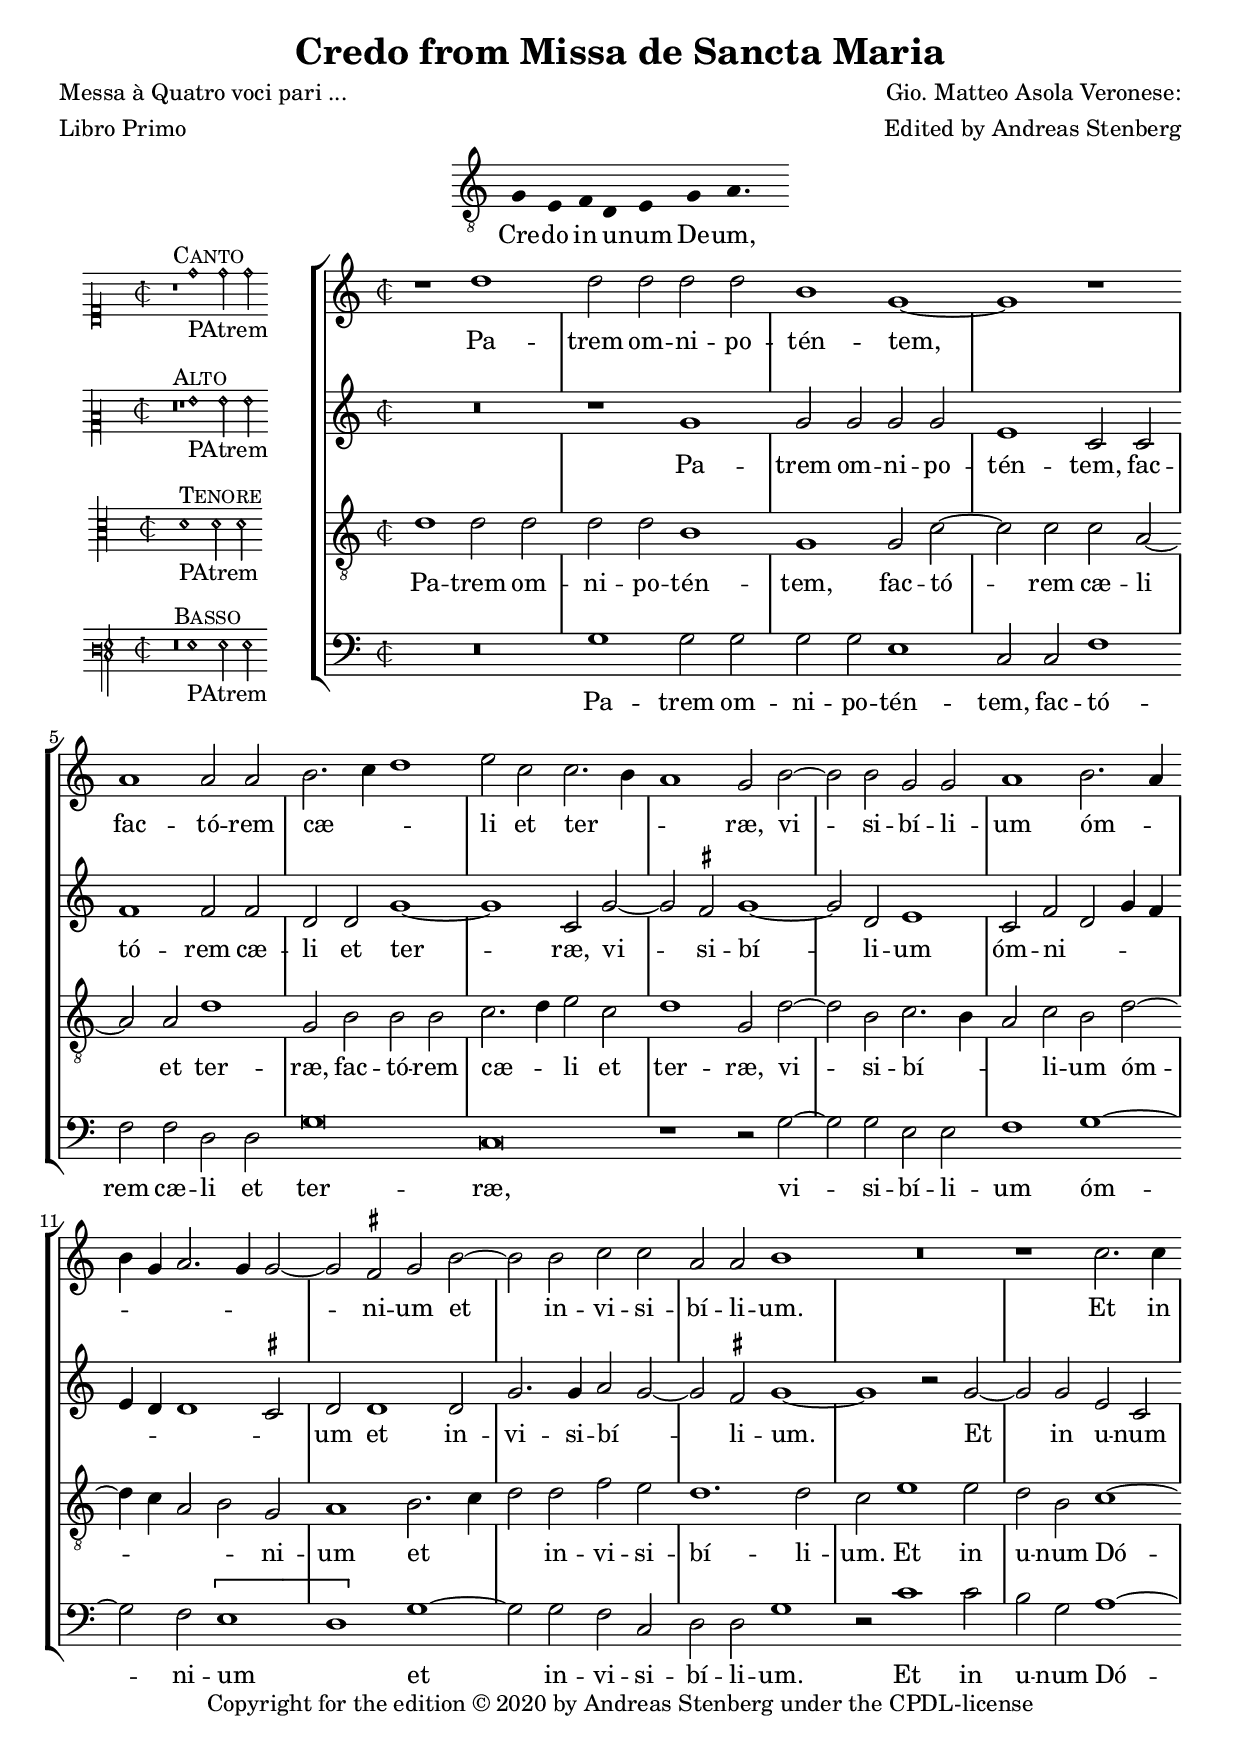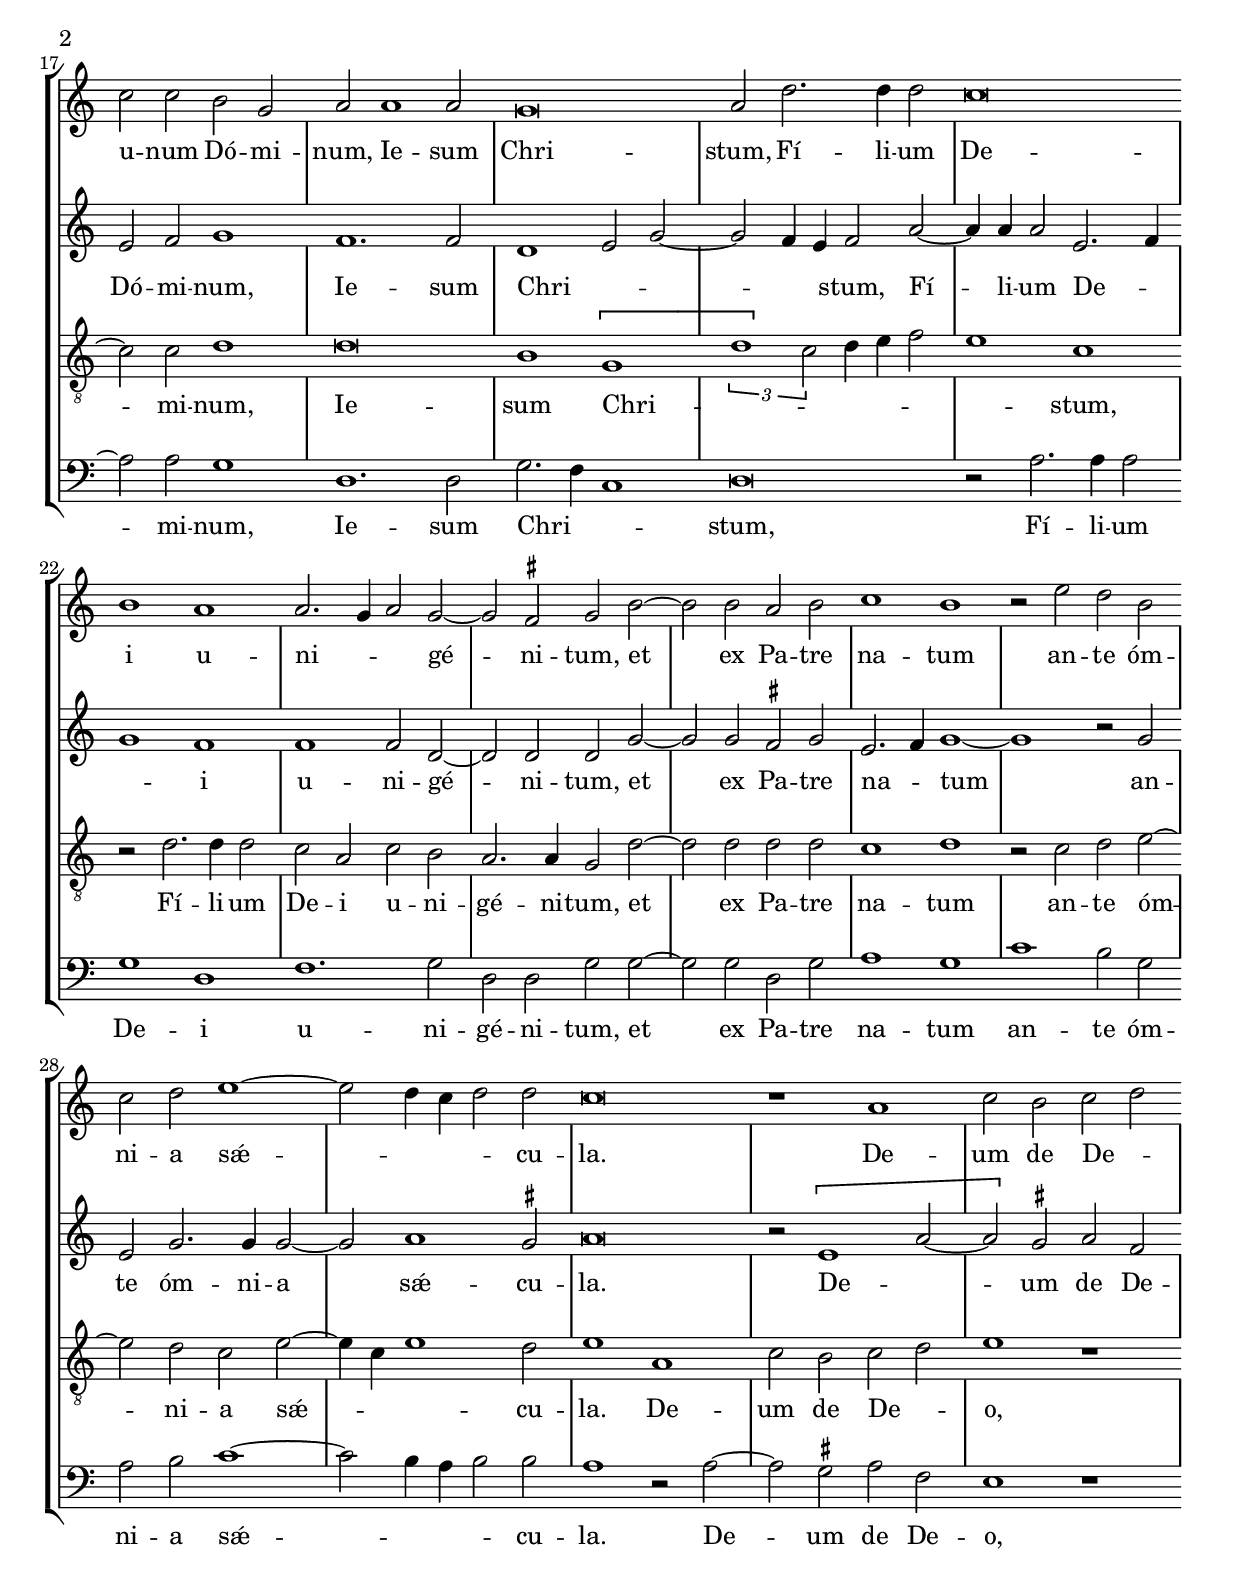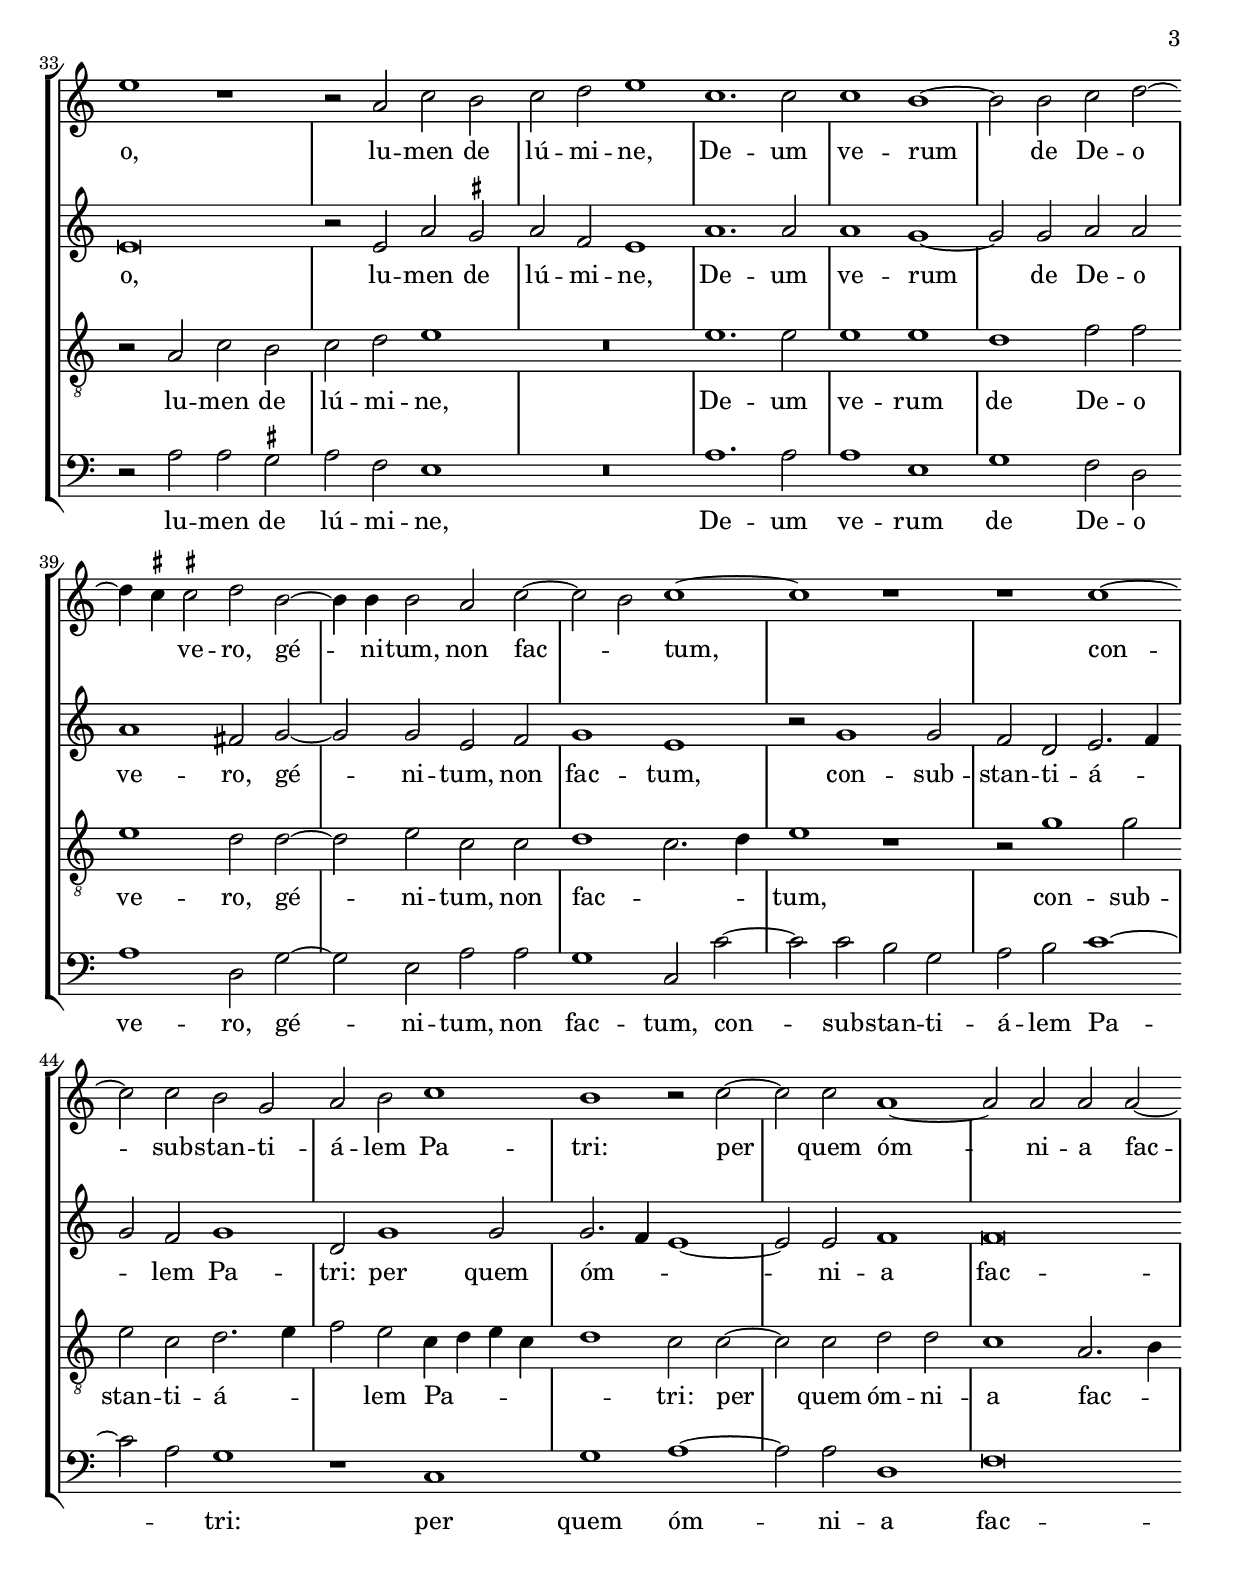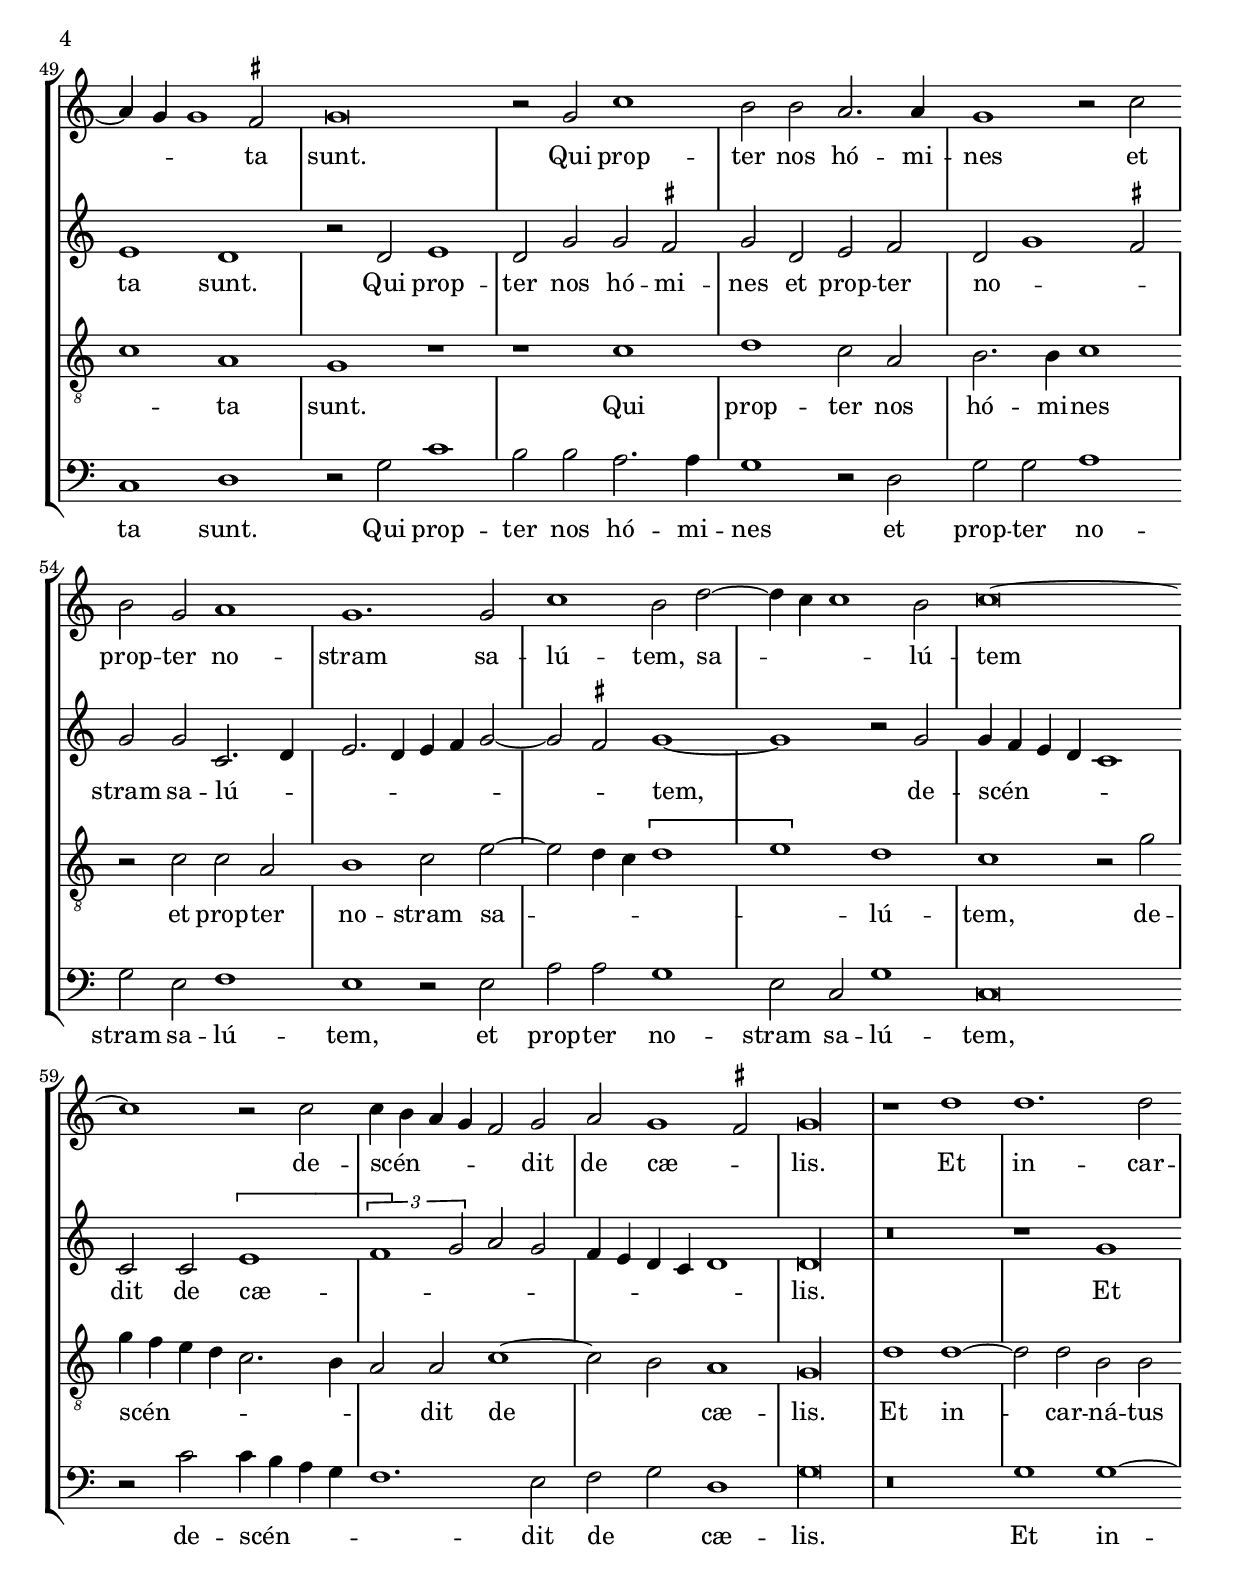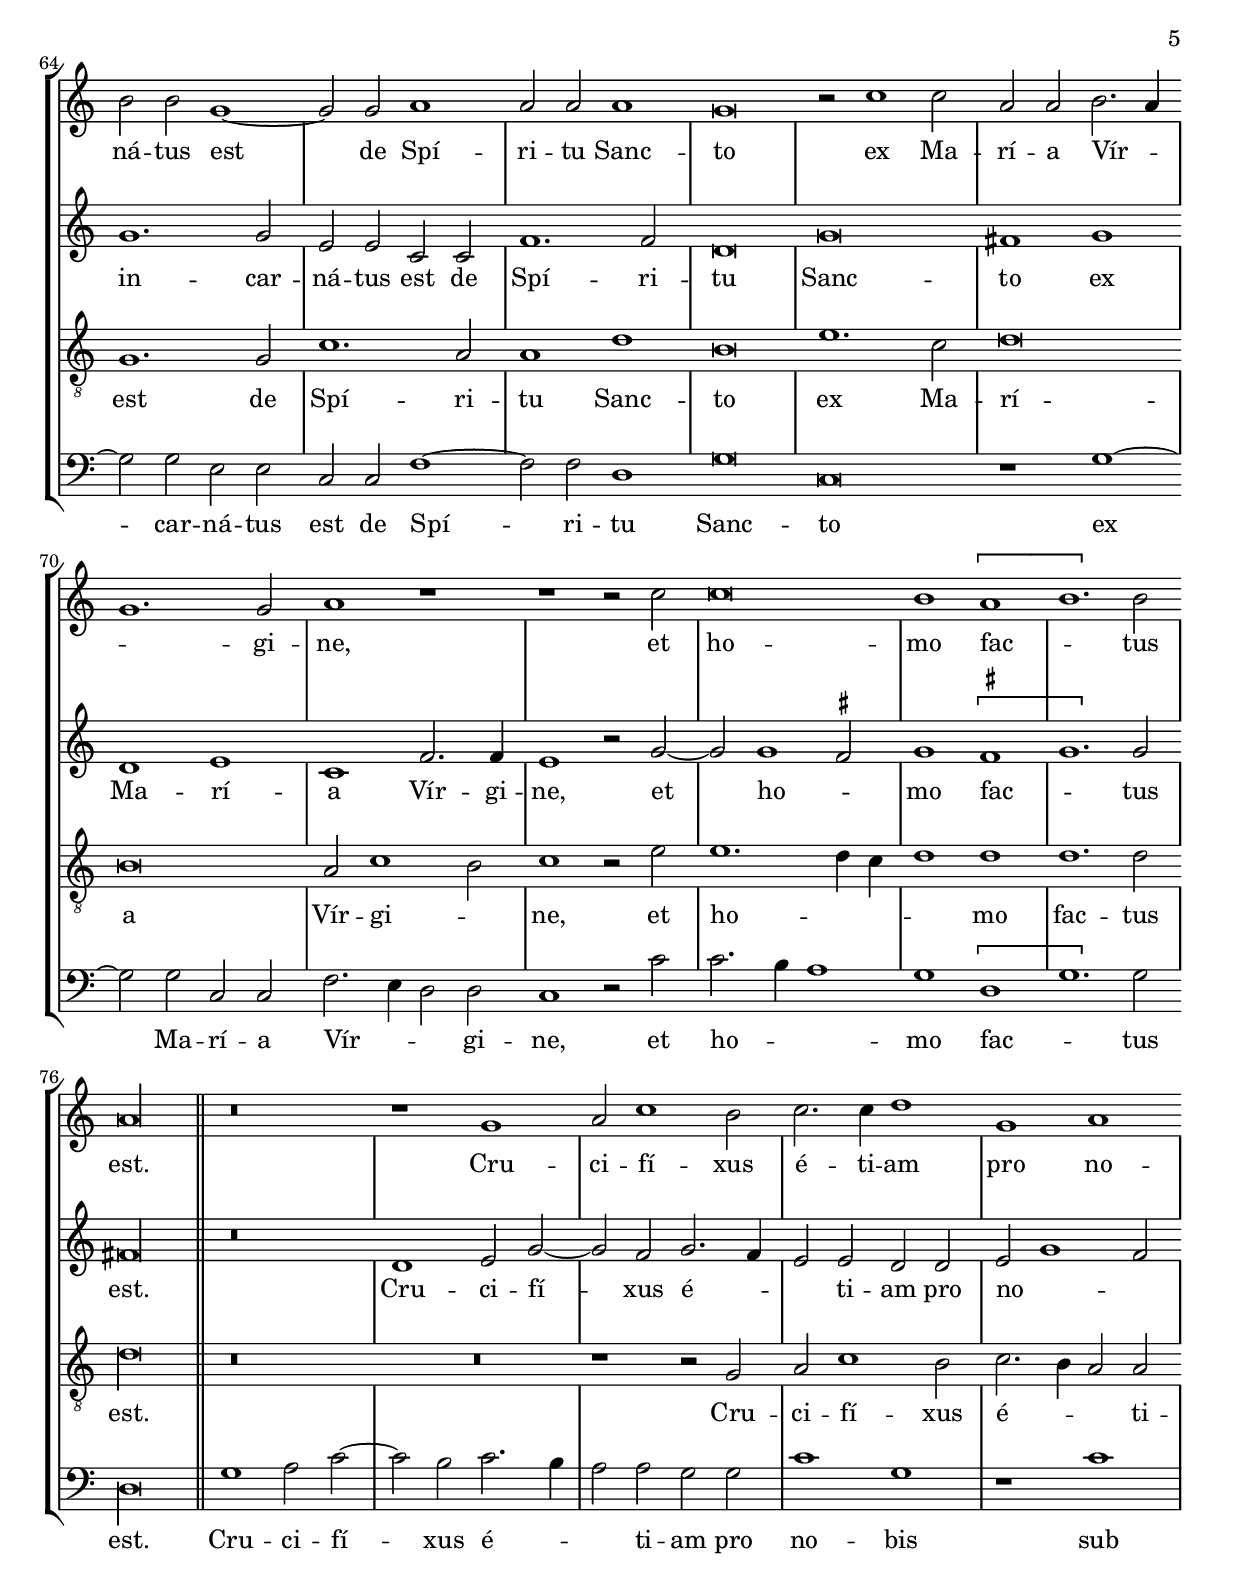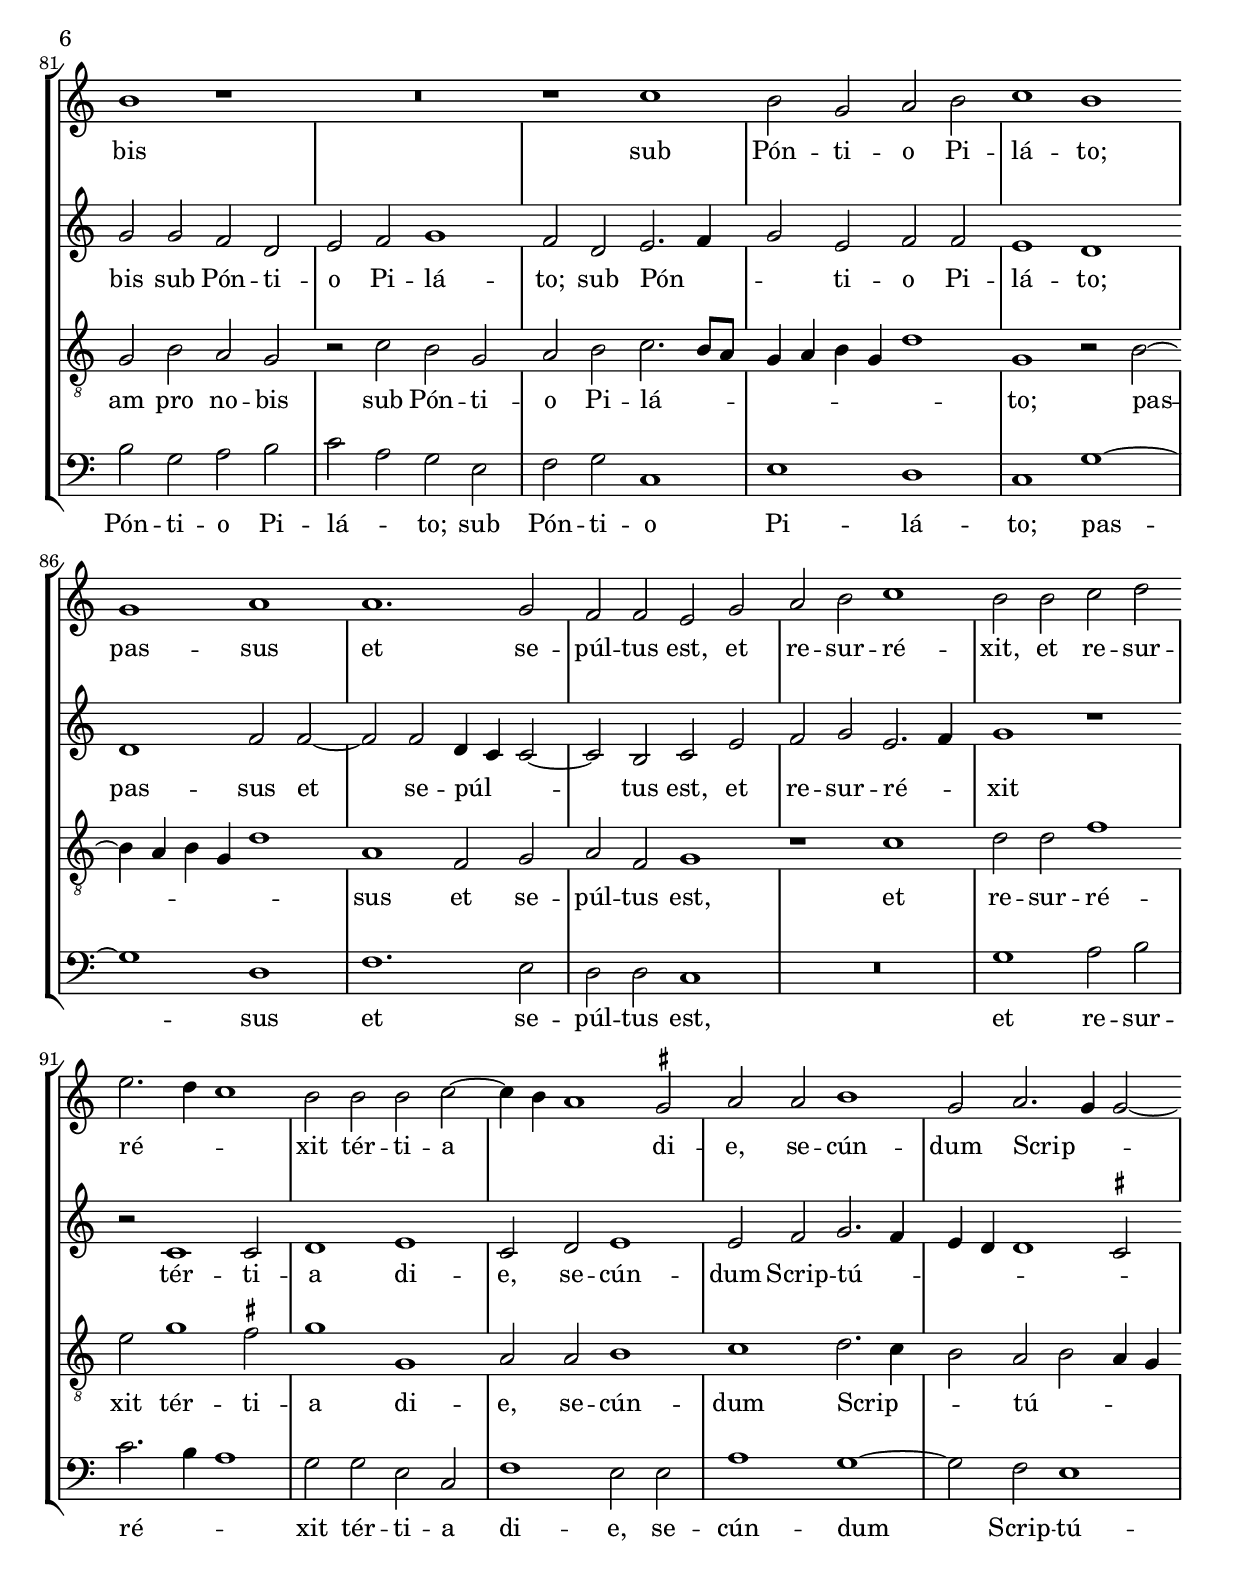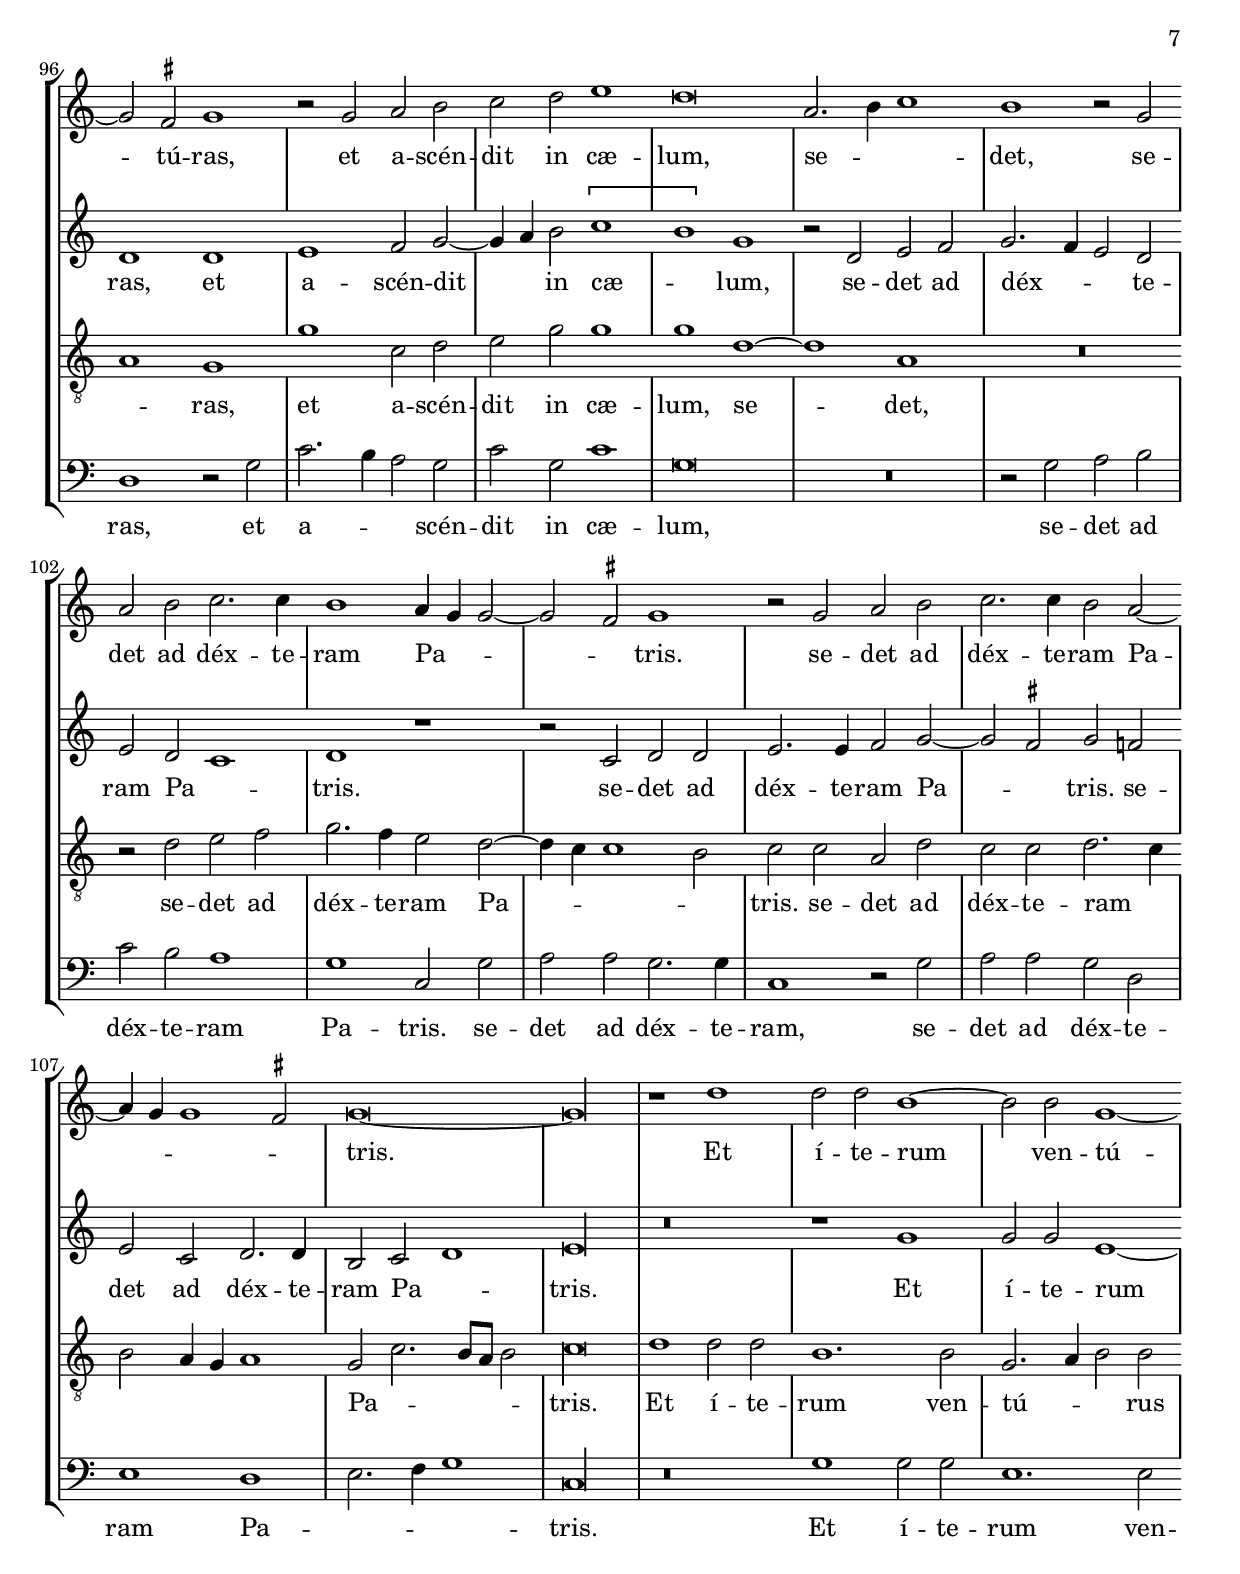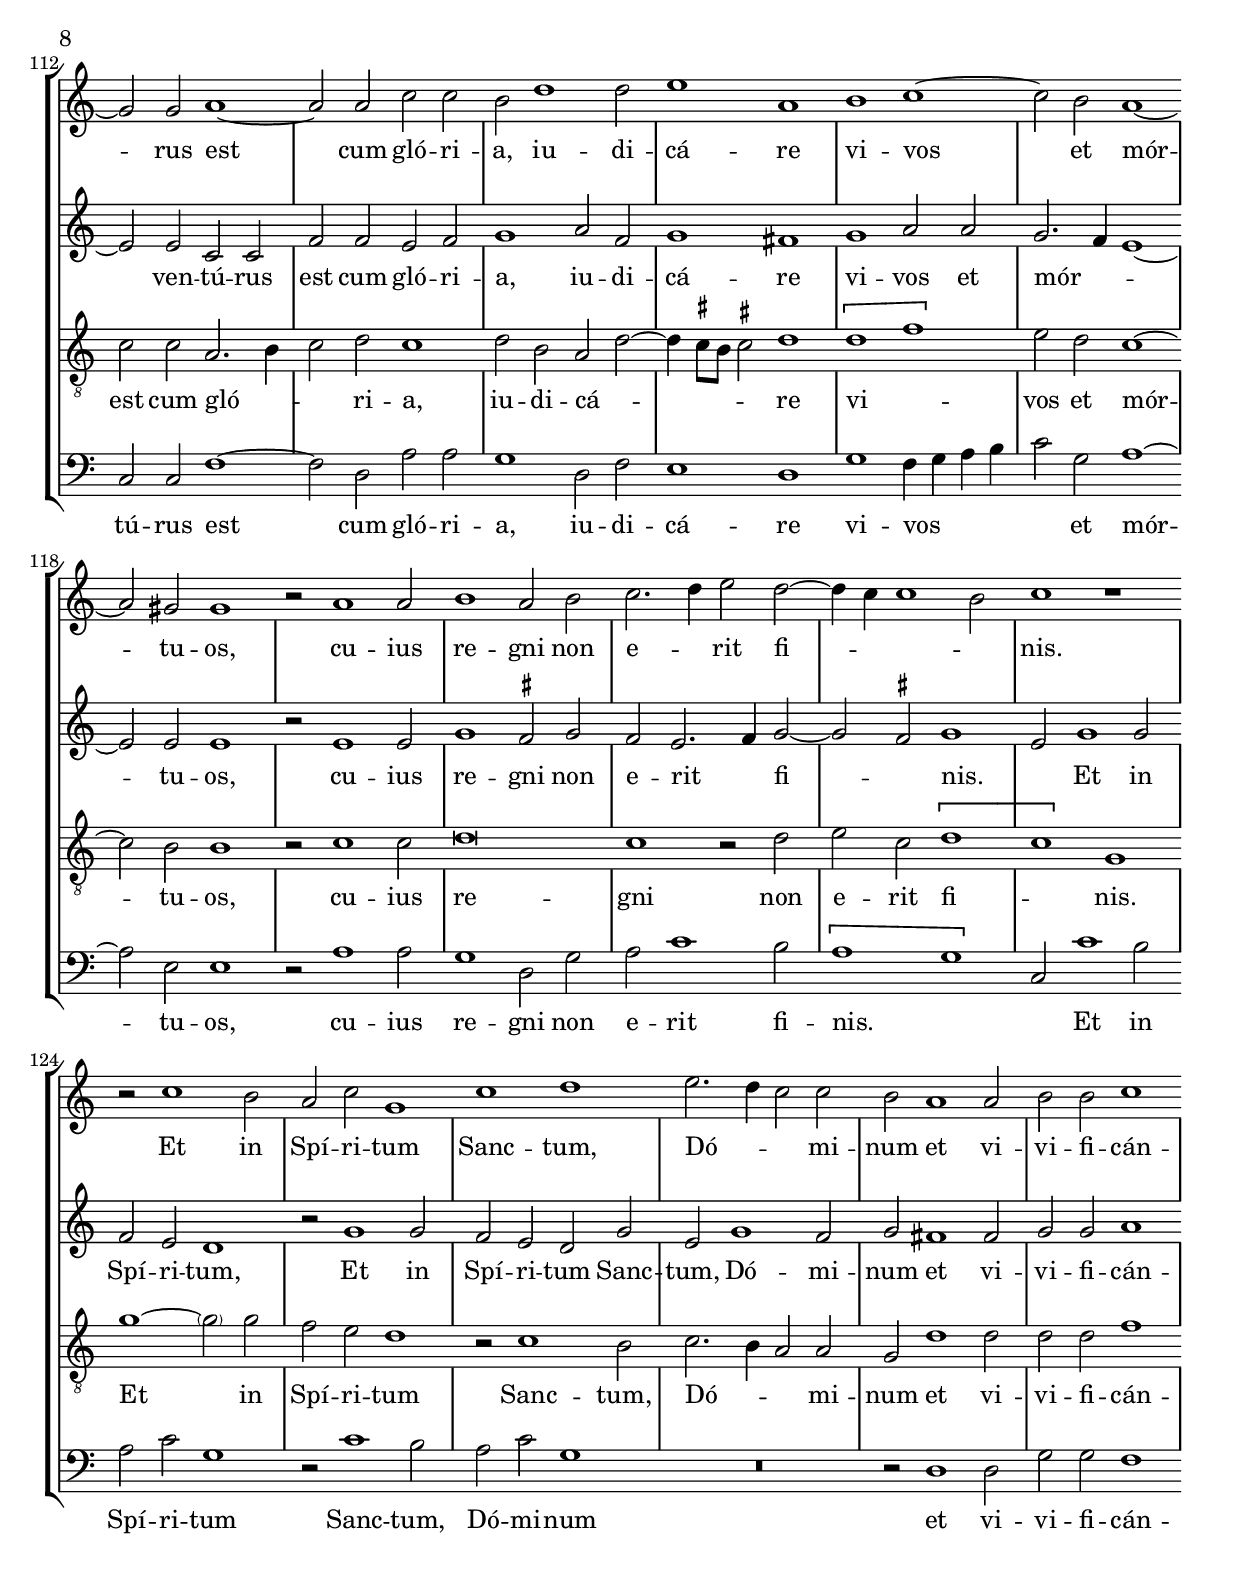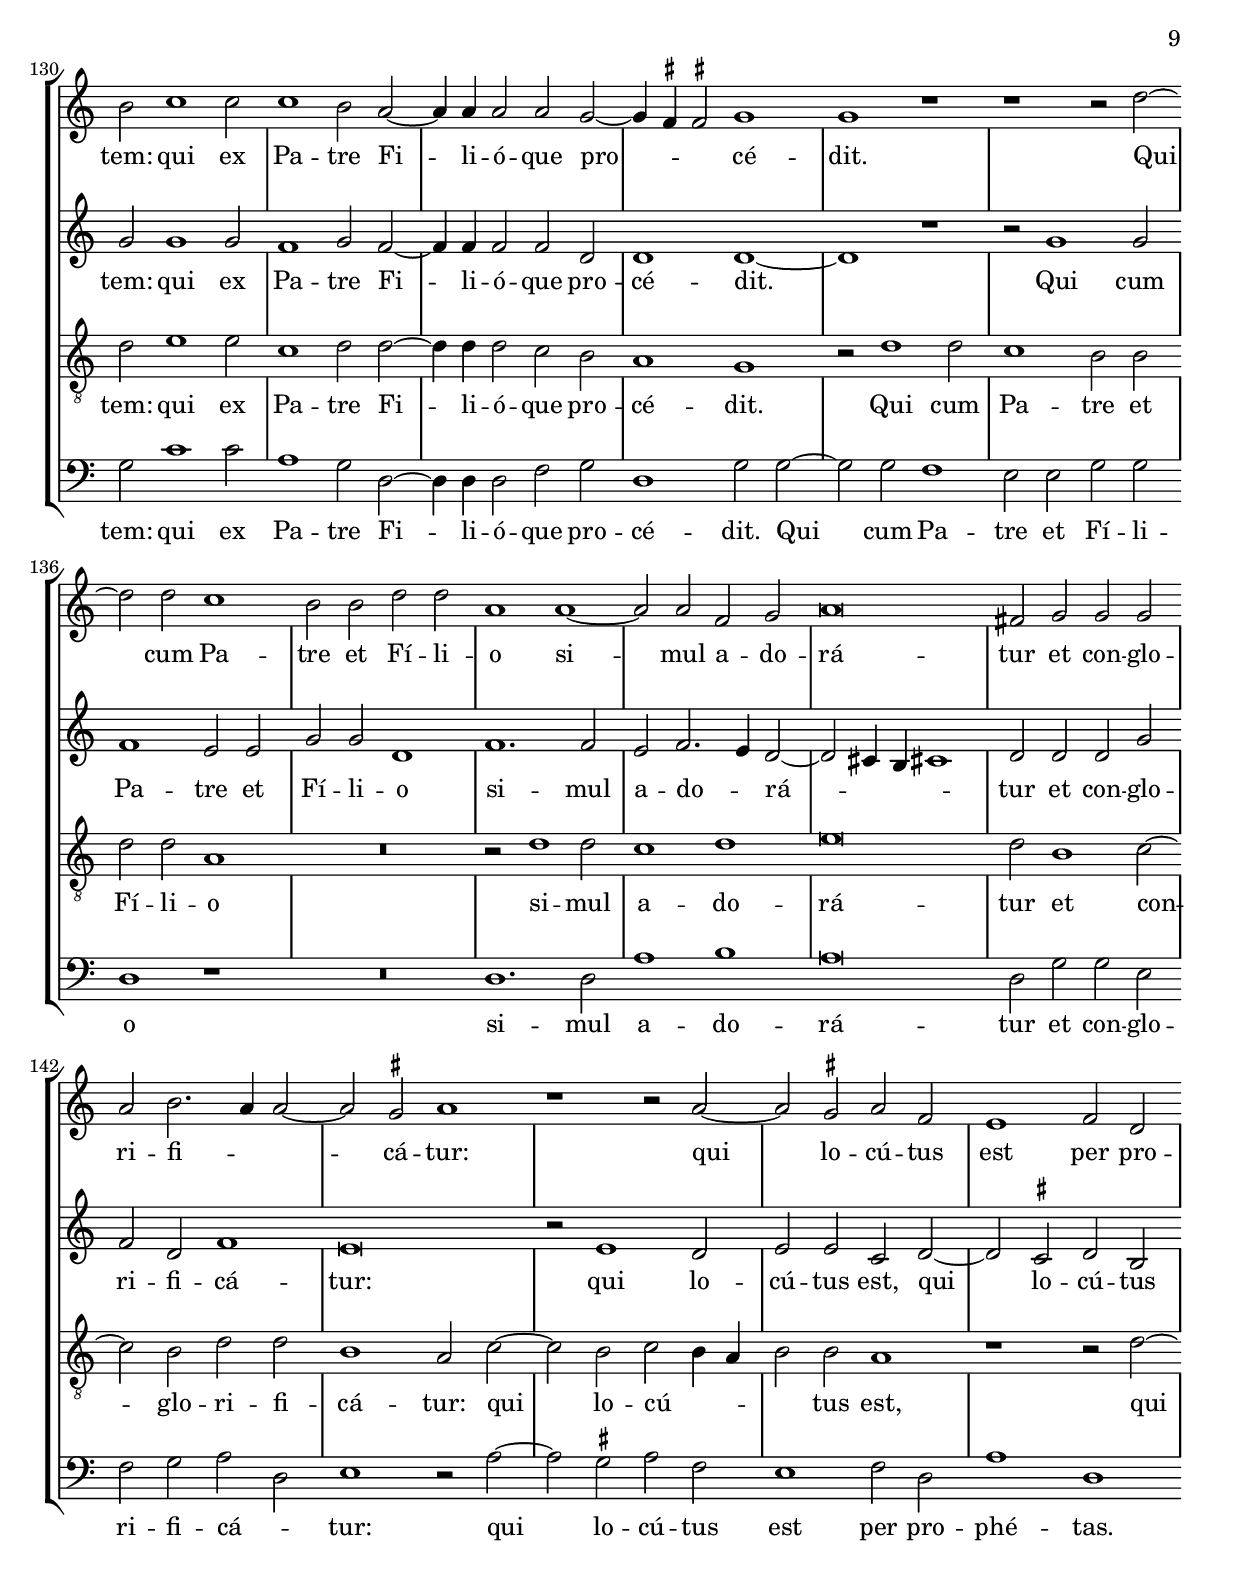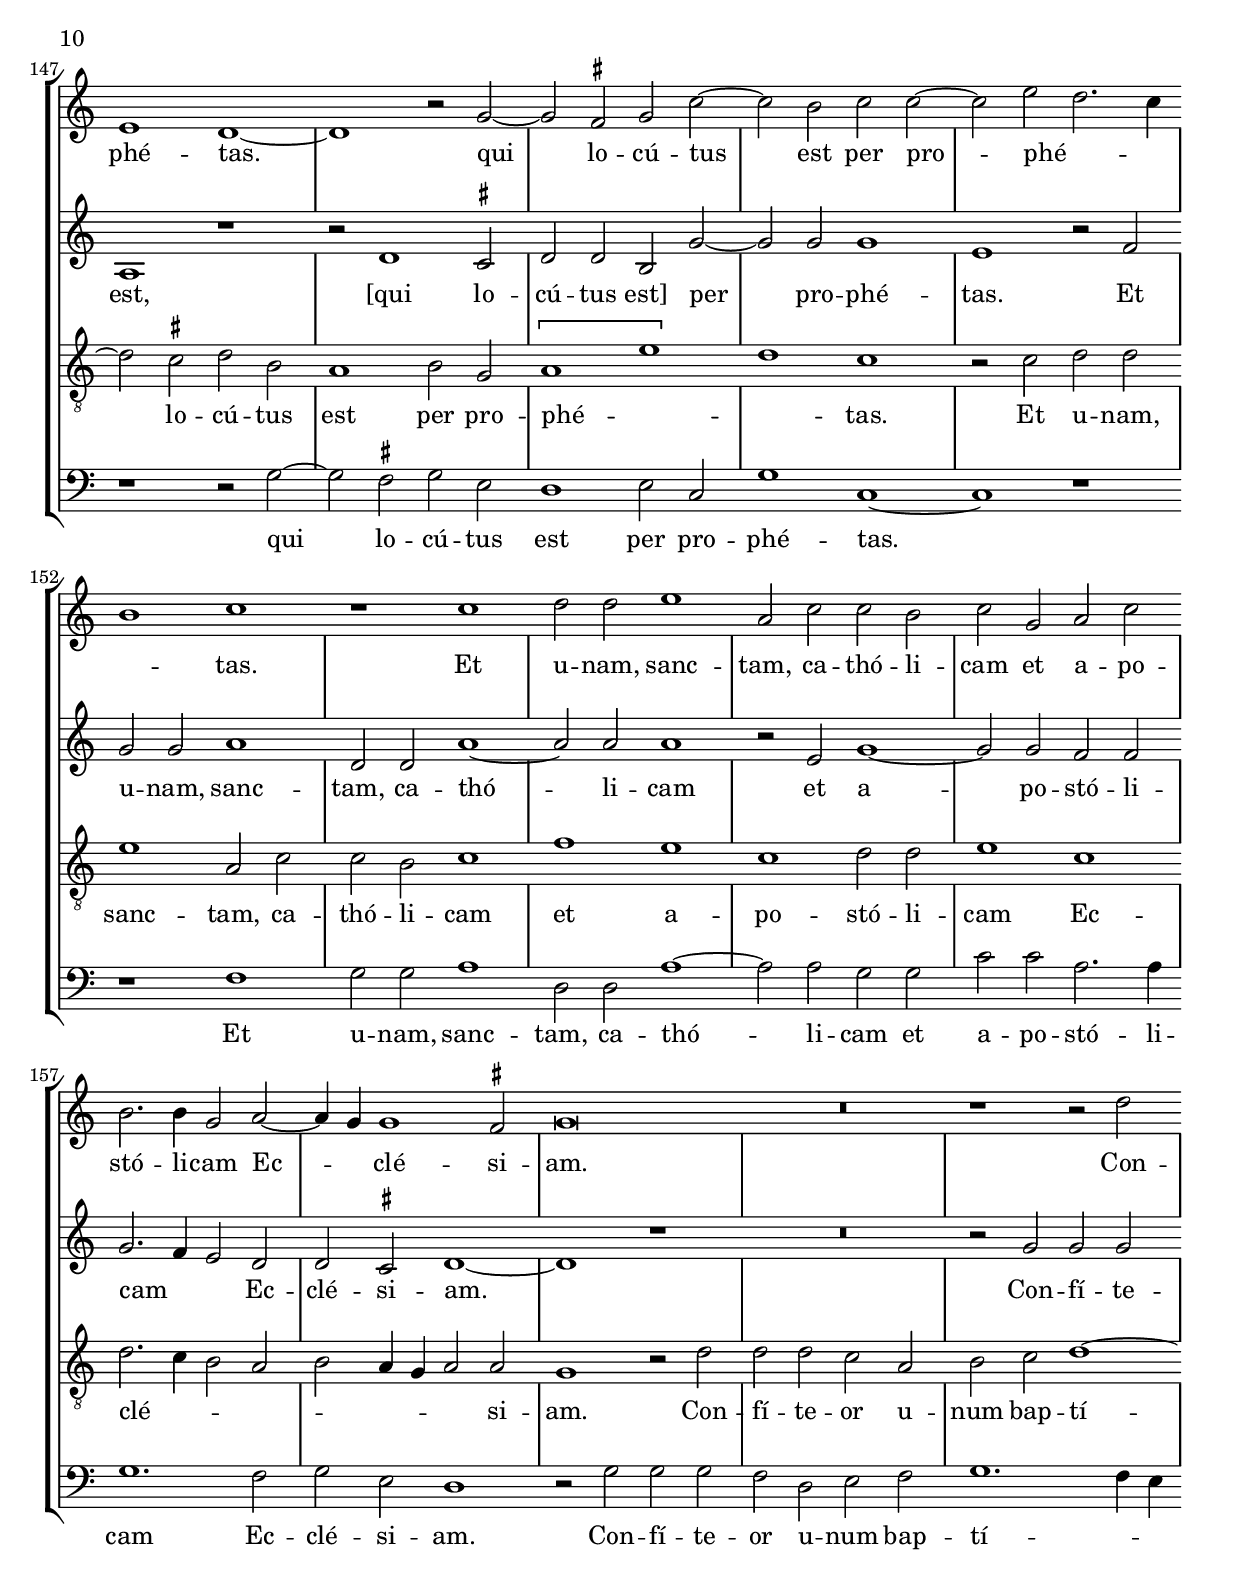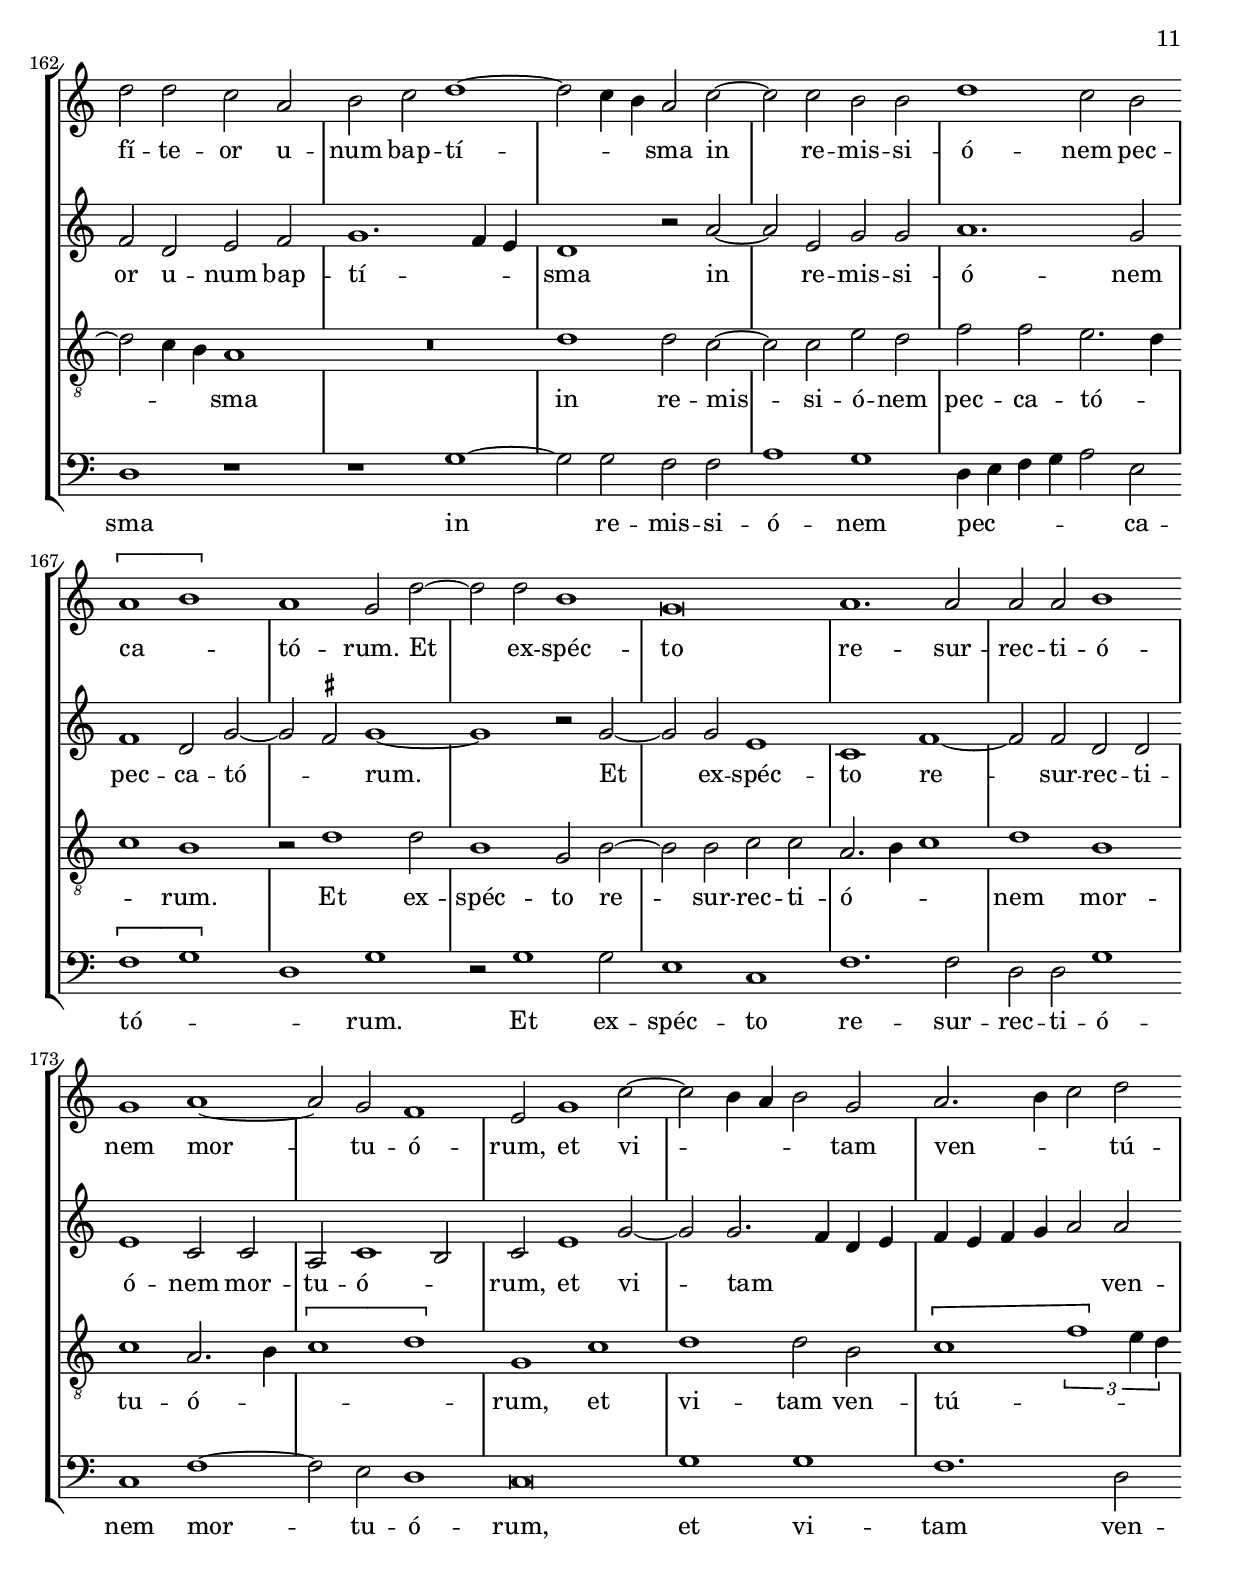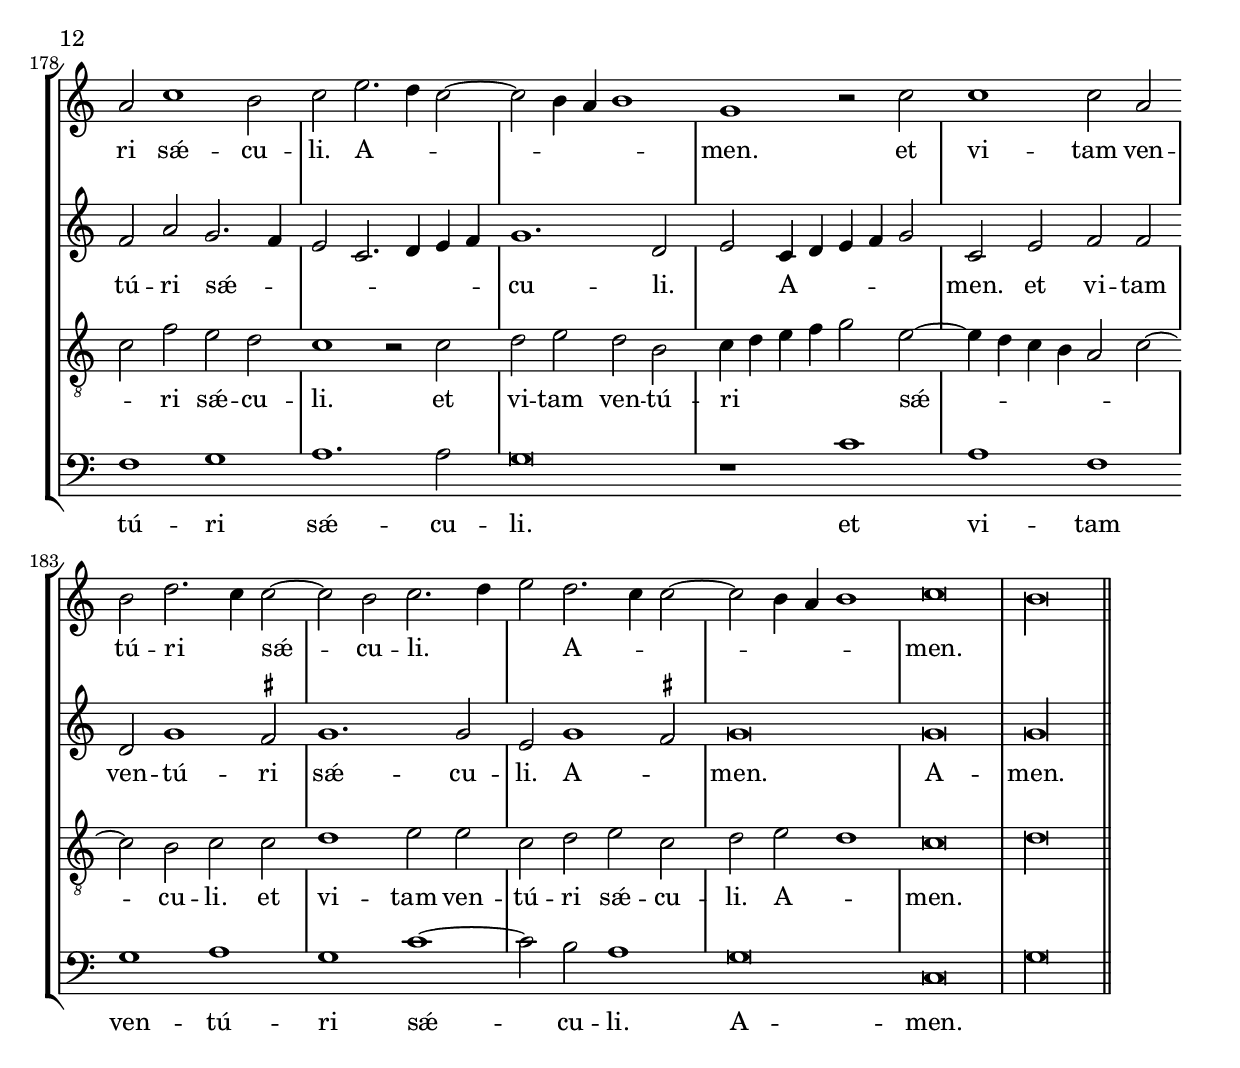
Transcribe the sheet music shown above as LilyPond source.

%%%%%%%%%%%%%%%%%%%%%%%%%%%%%%%%%%%%%%%%%%%%%%%%%%%%%%%%%%%%%%%%%%%%%%%%%%%%%%%%
%%									         %%
%% Copyright of edition © 2020 by Andreas Stenberg using the CPDL-license			  %%
%%										  %%
%% This edition can be fully distributed, duplicated, performed, and recorded 	  %%
%% Any subsequent use of the source files should be under the same thermes	  %%
%%									         %%
%%%%%%%%%%%%%%%%%%%%%%%%%%%%%%%%%%%%%%%%%%%%%%%%%%%%%%%%%%%%%%%%%%%%%%%%%%%%%%%%
\version "2.18.0"
\include "deutsch.ly"
ficta = \once \set suggestAccidentals =##t

%% Comment in or out as needed
\header {
  title = "Credo from Missa de Sancta Maria"
  composer = "Gio. Matteo Asola Veronese:"
  poet =  "Messa à Quatro voci pari ..."
  meter = "Libro Primo"
  date = "Venetia 1586"
  arranger = "Edited by Andreas Stenberg"
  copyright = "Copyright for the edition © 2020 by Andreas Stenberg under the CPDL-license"
}

%\chapter "1. Kyrie"
%\section "Kyrie eleison I"

%\include "gregorian.ly"
chant = \relative {
  \set Score.tempoHideNote = ##t
  \tempo 2 = 86
  \clef "G_8"
  \cadenzaOn
  g4 e4 f4 d4 e4 g4 a4. s4.
  \cadenzaOff
}

verba = \lyricmode {
  Cre -- do in u -- num De -- um,
}

\markup {
  \fill-line {

    \score {
      \new Staff <<
        \new Voice = "melody" \chant
        \new Lyrics = "one" \lyricsto melody \verba
      >>
      \layout {
        \context {
          \Staff
          \remove "Time_signature_engraver"
          %      \remove "Bar_engraver"
        }
        \context {
          \Voice
          \remove "Stem_engraver"
        }
      }
    }
  }
}

%\section "Patrem omnipotentem"


global = {
  \override Staff.TimeSignature.style = #'mensural
  \key c \major
}

sopMusic = \relative c'' {

  \set Score.tempoHideNote = ##t
  \tempo 2 = 86
  \time 2/2
  \set Timing.measureLength = #(ly:make-moment 4/2)
  \override Staff.BarLine.transparent = ##t
  r1 d1
  d2 d2 d2 d2
  h1 g1~
  g1 r1
  a1 a2 a2
  h2.( c4 d1)
  e2 c2 c2.( h4
  a1) g2 h2~
  h2 h2 				%% end of first line in orig.
  g2 g2
  a1 h2.( a4
  h4 g4 a2. g4 g2~
  g2) \ficta fis2 g2 h2~
  h2 h2 c2 c2
  a2 a2 h1
  R\breve
  r1 c2. c4
  c2 c2 h2 g2
  a2					%% end of second line.
  a1 a2
  g\breve
  a2 d2. d4 d2
  c\breve
  h1 a1
  a2.( g4 a2) g2~
  g2 \ficta fis2 g2 h2~
  h2 h2 a2 h2
  c1 h1
  r2 e2 d2				%% end of third line.
  h2
  c2 d2 e1~(
  e2 d4 c4 d2) d2
  c\breve
  r1 a1
  c2 h2 c2( d2)
  e1 r1
  r2 a,2 c2 h2
  c2 d2 e1
  c1. c2
  c1 h1~
  h2 h2 c2 d2~(
  d4 \ficta cis4) \ficta cis!2				%% end of fourth line (last on first page).
  d2 h2~
  h4 h4  h2 a2 c2~(
  c2 h2) c1~
  c1 r1
  r1 c1~
  c2 c2 h2 g2
  a2 h2 c1
  h1 r2 c2~
  c2 c2 a1~
  a2 a2 a2 a2~(
  a4 g4 				%% end of fifth line (first on second page).
  g1) \ficta fis2
  g\breve
  r2 g2 c1
  h2 h2 a2. a4
  g1 r2 c2
  h2 g2 a1
  g1. g2
  c1 h2 d2~(
  d4 c4 c1) h2
  c\breve~
  c1 r2 c2				%% end of sixth line
  c4( h4 a4 g4 f2) g2
  a2 g1( \ficta fis2)
  \cadenzaOn
  g\longa
  \revert Staff.BarLine.transparent
  \bar "|"
  \cadenzaOff
  r1 d'1
  \override Staff.BarLine.transparent =##t
  d1. d2
  h2 h2 g1~
  g2 g2 a1
  a2 a2 a1
  g\breve
  r2 c1 c2
  a2 a2					%% end of seventh line.
  h2.( a4
  g1.) g2
  a1 r1
  r1 r2 c2
  c\breve
  h1 \[a1(
  h1.)\] h2
  \cadenzaOn
  a\longa
  \revert Staff.BarLine.transparent
  \bar "|"
  \cadenzaOff
  R\breve
  \override Staff.BarLine.transparent =##t
  r1 g1
  a2 c1 h2
  c2. c4 d1
  g,1 a1
  h1 r1
  R\breve
  r1 c1
  h2 g2					%% end of eight line.
  a2 h2
  c1 h1
  g1 a1
  a1. g2
  f2 f2 e2 g2
  a2 h2 c1
  h2 h2 c2 d2
  e2.( d4 c1)
  h2 h2 h2 c2~(
  c4 h4					%% end of ninth line.
  a1) \ficta gis2
  a2 a2 h1
  g2 a2.( g4 g2~
  g2 ) \ficta fis2  g1
  r2 g2  a2 h2
  c2 d2 e1
  d\breve
  a2.( h4 c1)
  h1 r2 g2
  a2 h2				%% end of tenth line.
  c2. c4
  h1 a4( g4 g2~
  g2 \ficta fis2) g1
  r2 g2 a2 h2
  c2. c4 h2 a2~(
  a4 g4 g1 \ficta fis2 )
  g\breve~
  \cadenzaOn
  g\longa
  \cadenzaOff
  \revert Staff.BarLine.transparent
  \bar "|"
  r1 d'1
  \override Staff.BarLine.transparent =##t
  d2 d2 h1~
  h2 h2 g1~
  g2 g2 a1~
  a2 a2					%% end of eleventh line.
  c2 c2
  h2 d1 d2
  e1 a,1
  h1 c1~
  c2 h2 a1~
  a2 gis2 gis1
  r2 a1 a2
  h1 a2 h2
  c2.( d4) e2				%% end of twelwth line. (End of second page)
  d2~(
  d4 c4 c1 h2)
  c1 r1
  r2 c1 h2
  a2 c2 g1
  c1 d1
  e2.( d4 c2) c2
  h2 a1 a2
  h2 h2 c1
  h2					%% end of thirteenth line.
  c1 c2
  c1 h2 a2~
  a4 a4 a2 a2 g2~(
  g4 \ficta fis4 \ficta fis!2) g1
  g1 r1
  r1 r2 d'2~
  d2 d2 c1
  h2 h2 d2 d2
  a1 a1~
  a2 a2					%5 end of fourtheenth line
  f2 g2
  a\breve
  fis2 g2 g2 g2
  a2 h2.( a4 a2~
  a2) \ficta gis2 a1
  r1 r2 a2~
  a2 \ficta gis2 a2 f2
  e1 f2 d2
  e1 d1~
  d1 r2 g2~
  g2 \ficta fis2 g2				%% end of fifth line.
  c2~
  c2 h2 c2 c2~
  c2 e2( d2. c4
  h1) c1
  r1 c1
  d2 d2 e1
  a,2 c2 c2 h2
  c2 g2 a2 c2
  h2. h4 g2 a2~(
  a4 g4)					%% end of sixth line.
  g1 \ficta fis2
  g\breve
  R\breve
  r1 r2 d'2
  d2 d2 c2 a2
  h2 c2 d1~(
  d2 c4 h4 ) a2 c2~
  c2 c2 h2 h2
  d1 c2 h2
  \[a1( h1)\]
  a1 g2 d'2~
  d2 d2						%% end of seventh line.
  h1
  g\breve
  a1. a2
  a2 a2 h1
  g1 a1~
  a2 g2 f1
  e2 g1 c2~(
  c2 h4 a4 h2) g2
  a2.( h4 c2) d2
  a2 c1 h2
  c2 e2.( d4					%% end of eight line.
  c2~
  c2 h4 a4 h1)
  g1 r2 c2
  c1 c2 a2
  h2 d2.( c4) c2~
  c2 h2 c2.( d4
  e2) d2.( c4 c2~
  c2 h4 a4 h1)
  c\breve
  \revert Staff.BarLine.transparent
  \cadenzaOn
  h\longa
  \bar "||"
  \cadenzaOff

}
sopWords = \lyricmode {
%Cre -- do in u -- num Deum,

Pa -- trem om -- ni -- po -- tén -- tem,

fac -- tó -- rem cæ -- li et ter -- ræ,

vi -- si -- bí -- li -- um óm -- ni -- um et in -- vi -- si -- bí -- li -- um.

Et in u -- num Dó -- mi -- num, Ie -- sum Chri -- stum,

Fí -- li -- um De -- i u -- ni -- gé -- ni -- tum,

et ex Pa -- tre na -- tum an -- te óm -- ni -- a sǽ -- cu -- la.

De -- um de De -- o,
lu -- men de lú -- mi -- ne,
De -- um ve -- rum de De -- o ve -- ro,

gé -- ni -- tum, non fac -- tum,
con -- sub -- stan -- ti -- á -- lem Pa -- tri:

per quem óm -- ni -- a fac -- ta sunt.

Qui prop -- ter nos hó -- mi -- nes et prop -- ter no -- stram sa -- lú -- tem,
sa -- lú -- tem
de -- scén -- dit de cæ -- lis.

Et in -- car -- ná -- tus est de Spí -- ri -- tu Sanc -- to

ex Ma -- rí -- a Vír -- gi -- ne,
et ho -- mo fac -- tus est.

Cru -- ci -- fí -- xus é -- ti -- am pro no -- bis sub Pón -- ti -- o Pi -- lá -- to;

pas -- sus et se -- púl -- tus est,
et re -- sur -- ré -- xit,
et re -- sur -- ré -- xit tér -- ti -- a di -- e,
se -- cún -- dum Scrip -- tú -- ras,

et a -- scén -- dit in cæ -- lum,
se -- det, se -- det ad déx -- te -- ram Pa -- tris.
se -- det ad déx -- te -- ram Pa -- tris.

Et í -- te -- rum ven -- tú -- rus est cum gló -- ri -- a,

iu -- di -- cá -- re vi -- vos et mór -- tu -- os,

cu -- ius re -- gni non e -- rit fi -- nis.

Et in Spí -- ri -- tum Sanc -- tum, Dó -- mi -- num et vi -- vi -- fi -- cán -- tem:

qui ex Pa -- tre Fi -- li -- ó -- que pro -- cé -- dit.

Qui cum Pa -- tre et Fí -- li -- o
si -- mul a -- do -- rá -- tur et con -- glo -- ri -- fi -- cá -- tur:

qui lo -- cú -- tus est per pro -- phé -- tas.
qui lo -- cú -- tus est per pro -- phé -- tas.
Et u -- nam, sanc -- tam,
ca -- thó -- li -- cam et a -- po -- stó -- li -- cam Ec -- clé -- si -- am.

Con -- fí -- te -- or u -- num bap -- tí -- sma in re -- mis -- si -- ó -- nem pec -- ca -- tó -- rum.

Et ex -- spéc -- to re -- sur -- rec -- ti -- ó -- nem mor -- tu -- ó -- rum,

et vi -- tam ven -- tú -- ri sǽ -- cu -- li. A -- men.
et vi -- tam ven -- tú -- ri sǽ -- cu -- li. A -- men.
}
%% PDF p.60-
altoMusic = \relative c' {
  \override Staff.BarLine.transparent = ##t
  R\breve
  r1 g'1
  g2 g2 g2 g2
  e1 c2 c2
  f1 f2 f2
  d2 d2 g1~
  g1 c,2 g'2~
  g2 \ficta fis2 g1~
  g2 d2					%% end of first line in orig.
  e1
  c2 f2( d2 g4 f4
  e4 d4 d1 \ficta cis2)
  d2 d1 d2
  g2. g4 a2( g2~
  g2) \ficta fis2 g1~
  g1 r2 g2~
  g2 g2 e2 c2
  e2 f2 g1				%% end of second line.
  f1. f2
  d1( e2 g2~
  g2 f4 e4) f2 a2~
  a4 a4 a2 e2.( f4
  g1) f1
  f1 f2 d2~
  d2 d2 d2 g2~
  g2 g2 \ficta fis2 g2
  e2.( f4) g1~
  g1					%% end of third line.
  r2 g2
  e2 g2. g4 g2~
  g2 a1 \ficta gis2
  a\breve
  r2 \[e1( a2~
  a2)\] \ficta gis2 a2 f
  e\breve
  r2 e2 a2 \ficta gis2
  a2 f2 e1
  a1. a2
  a1 					%% end of fourth line. (last on first page).
  g1~
  g2 g2 a2 a2
  a1 fis2 g2~
  g2 g2 e2 f2
  g1 e1
  r2 g1 g2
  f2 d2 e2.( f4
  g2) f2 g1
  d2 g1 g2				%% end of fifth line (first on second page).
  g2.( f4 e1~
  e2) e2 f1
  f\breve
  e1 d1
  r2 d2 e1
  d2 g2 g2 \ficta fis2
  g2 d2 e2 f2
  d2( g1 \ficta fis2)
  g2 g2 c,2.( d4
  e2. d4				%% end of sixth line.
  e4 f4 g2~
  g2 \ficta fis2) g1~
  g1 r2 g2
  g4( f4 e4 d4 c1)
  c2 c2 \[e1(
  \tuplet 3/2 { f1\] g2 } a2 g2
  f4 e4 d4 c4 d1)
  \cadenzaOn
  d\longa
  \revert Staff.BarLine.transparent
  R\breve
  \override Staff.BarLine.transparent =##t
  r1 g1
  g1. g2
  e2 e2 				%% end of seventh line.
  c2 c2
  f1. f2
  d\breve
  g\breve
  fis1 g1
  d1 e1
  c1 f2. f4
  e1 r2 g2~
  g2 g1( \ficta fis2)
  g1 \[\ficta fis1(
  g1.)\] g2
  \cadenzaOn
  fis\longa
  \revert Staff.BarLine.transparent
  \cadenzaOff
  R\breve
  \override Staff.BarLine.transparent =##t
  d1 e2 g2~
  g2 f2 				%% end of eight line
  g2.( f4
  e2) e2 d2 d2
  e2( g1 f2)
  g2 g2 f2 d2
  e2 f2 g1
  f2 d2 e2.( f4
  g2) e2 f2 f2
  e1 d1
  d1 f2 f2~
  f2					%% end of ninth line
  f2 d4( c4 c2~
  c2) h2 c2 e2
  f2 g2 e2.( f4)
  g1 r1
  r2 c,1 c2
  d1 e1
  c2 d2 e1
  e2 f2 g2.( f4				%% end of line ten.
  e4 d4 d1 \ficta cis2)
  d1 d1
  e1 f2 g2~(
  g4 a4) h2 \[c1(
  h1)\] g1
  r2 d2 e2 f2
  g2.( f4 e2) d2
  e2 d2( c1)				%% end of line eleven.
  d1 r1
  r2 c2 d2 d2
  e2. e4 f2 g2~(
  g2 \ficta fis2) g2 f2
  e2 c2 d2. d4
  h2 c2( d1)
  \cadenzaOn
  e\longa
  \revert Staff.BarLine.transparent
  \bar "|"
  \cadenzaOff
  R\breve
  \override Staff.BarLine.transparent =##t
  r1 g1
  g2 g2 e1~
  e2 e2 c2 c2				%% end of line twelwe (last on second page.)
  f2 f2 e2 f2
  g1 a2 f2
  g1 fis1
  g1 a2 a2
  g2.( f4 e1~
  e2) e2 e1
  r2 e1 e2
  g1 \ficta fis2 g2
  f2 e2.( f4) g2~(
  g2 \ficta fis2) g1(				%% end of line thirteen. (first on third page).
  e2) g1 g2
  f2 e2 d1
  r2 g1 g2
  f2 e2 d2 g2
  e2 g1 f2
  g2 fis1 fis2
  g2 g2 a1
  g2 g1 g2
  f1 g2					%% end of line fourteen.
  f2~
  f4 f4 f2 f2 d2
  d1 d1~
  d1 r1
  r2 g1 g2
  f1 e2 e2
  g2 g2 d1
  f1. f2
  e2 f2.( e4) d2~(
  d2 cis4 h4 cis!1)
  d2 d2 d2 g2				%% end of line fifthteen
  f2 d2 f1
  e\breve
  r2 e1 d2
  e2 e2 c2 d2~
  d2 \ficta cis2 d2 h2
  a1 r1
  r2 d1 \ficta cis2
  d2 d2 h2 g'2~
  g2 g2 g1
  e1 r2 f2
  g2 g2					%% end of line sixteen
  a1
  d,2 d2 a'1~
  a2 a2 a1
  r2 e2 g1~
  g2 g2 f2 f2
  g2.( f4 e2) d2
  d2 \ficta cis2 d1~
  d1 r1
  R\breve
  r2 g2 g2 g2
  f2 d2 e2 f2				%% end of line eighteen.
  g1.( f4 e4)
  d1 r2 a'2~
  a2 e2 g2 g2
  a1. g2
  f1 d2 g2~(
  g2 \ficta fis2) g1~
  g1 r2 g2~
  g2 g2 e1
  c1 f1~
  f2 f2 d2 d2
  e1 c2 c2				%% end of line ninteen.
  a2 c1( h2)
  c2 e1 g2~
  g2 g2.( f4 d4 e4
  f4 e4 f4 g4 a2) a2
  f2 a2 g2.( f4
  e2 c2. d4 e4 f4)
  g1. d2(				%% end of line twenthy
  e2) c4( d4 e4 f4 g2)
  c,2 e2 f2 f2
  d2 g1 \ficta fis2
  g1. g2
  e2 g1( \ficta fis2)
  g\breve
  g\breve
  \revert Staff.BarLine.transparent
  \cadenzaOn
  g\longa
  \bar "||"
  \cadenzaOff
}
altoWords = \lyricmode {
%Cre -- do in u -- num Deum,

Pa -- trem om -- ni -- po -- tén -- tem,

fac -- tó -- rem cæ -- li et ter -- ræ,

vi -- si -- bí -- li -- um óm -- ni -- um et in -- vi -- si -- bí -- li -- um.

Et in u -- num Dó -- mi -- num, Ie -- sum Chri -- stum,

Fí -- li -- um De -- i u -- ni -- gé -- ni -- tum,

et ex Pa -- tre na -- tum an -- te óm -- ni -- a sǽ -- cu -- la.

De -- um de De -- o,
lu -- men de lú -- mi -- ne,
De -- um ve -- rum de De -- o ve -- ro,

gé -- ni -- tum, non fac -- tum,
con -- sub -- stan -- ti -- á -- lem Pa -- tri:

per quem óm -- ni -- a fac -- ta sunt.

Qui prop -- ter nos hó -- mi -- nes et prop -- ter no -- stram sa -- lú -- tem,
de -- scén -- dit de cæ -- lis.

Et in -- car -- ná -- tus est de Spí -- ri -- tu Sanc -- to

ex Ma -- rí -- a Vír -- gi -- ne,
et ho -- mo fac -- tus est.

Cru -- ci -- fí -- xus é -- ti -- am pro no -- bis sub Pón -- ti -- o Pi -- lá -- to;
sub Pón -- ti -- o Pi -- lá -- to;

pas -- sus et se -- púl -- tus est,
et re -- sur -- ré -- xit tér -- ti -- a di -- e,
se -- cún -- dum Scrip -- tú -- ras,

et a -- scén -- dit in cæ -- lum,
se -- det ad déx -- te -- ram Pa -- tris.
se -- det ad déx -- te -- ram Pa -- tris.
se -- det ad déx -- te -- ram Pa -- tris.

Et í -- te -- rum ven -- tú -- rus est cum gló -- ri -- a,

iu -- di -- cá -- re vi -- vos et mór -- tu -- os,

cu -- ius re -- gni non e -- rit fi -- nis.
Et in Spí -- ri -- tum,
Et in Spí -- ri -- tum Sanc -- tum, Dó -- mi -- num et vi -- vi -- fi -- cán -- tem:

qui ex Pa -- tre Fi -- li -- ó -- que pro -- cé -- dit.

Qui cum Pa -- tre et Fí -- li -- o
si -- mul a -- do -- rá -- tur et con -- glo -- ri -- fi -- cá -- tur:

qui lo -- cú -- tus est,
qui lo -- cú -- tus est,
[qui lo -- cú -- tus est] per pro -- phé -- tas.
Et u -- nam, sanc -- tam,
ca -- thó -- li -- cam et a -- po -- stó -- li -- cam Ec -- clé -- si -- am.

Con -- fí -- te -- or u -- num bap -- tí -- sma in re -- mis -- si -- ó -- nem pec -- ca -- tó -- rum.

Et ex -- spéc -- to re -- sur -- rec -- ti -- ó -- nem mor -- tu -- ó -- rum,

et vi -- tam ven -- tú -- ri sǽ -- cu -- li. A -- men.
et vi -- tam ven -- tú -- ri sǽ -- cu -- li. A -- men.
A -- men.
}
%% PDF p.92-94.
tenorMusic = \relative c' {
  \clef "G_8"
  \override Staff.BarLine.transparent = ##t
  d1 d2 d2
  d2 d2 h1
  g1 g2 c2~
  c2 c2 c2 a2~
  a2 a2 d1
  g,2 h2 h2 h2
  c2.( d4) e2 c2				%% end of first line in orig.
  d1 g,2 d'2~
  d2 h2 c2.( h4
  a2) c2 h2 d2~(
  d4 c4 a2 h2) g2
  a1 h2.( c4
  d2) d2 f2 e2
  d1. d2
  c2 e1 e2
  d2 h2 c1~
  c2 c2 					%% end of second line.
  d1
  d\breve
  h1 \[g1(
  \tuplet 3/2 { d'1\] c2 } d4 e4 f2
  e1) c1
  r2 d2. d4 d2
  c2 a2 c2 h2
  a2. a4 g2 d'2~
  d2 d2						%% end of third line.
  d2 d2
  c1 d1
  r2 c2 d2 e2~
  e2 d2 c2 e2~(
  e4 c4 e1) d2
  e1 a,1
  c2 h2 c2( d2)
  e1 r1
  r2 a,2 c2 h2
  c2 d2 e1					%% end of fourth line. (last on first page).
  R\breve
  e1. e2
  e1 e1
  d1 f2 f2
  e1 d2 d2~
  d2 e2 c2 c2
  d1( c2. d4)
  e1 r1
  r2 g1 g2
  e2 c2 d2.( e4
  f2) e2 					%% end of fifth line. (first on second ppage.)
  c4( d4 e4 c4
  d1) c2 c2~
  c2 c2 d2 d2
  c1 a2.( h4
  c1) a1
  g1 r1
  r1 c1
  d1 c2 a2
  h2. h4 c1
  r2 c2 c2 a2					%% end of sixth line.
  h1 c2 e2~(
  e2 d4 c4 \[d1(
  e1)\] d1
  c1 r2 g'2
  g4( f4 e4 d4 c2. h4
  a2) a2 c1~(
  c2 h2) a1
  \cadenzaOn
  g\longa
  \revert Staff.BarLine.transparent
  \bar "|"
  \cadenzaOff
  d'1 d1~
  \override Staff.BarLine.transparent =##t
  d2 d2 h2 h2
  g1. g2					%% end of seventh line.
  c1. a2
  a1 d1
  h\breve
  e1. c2
  d\breve
  h\breve
  a2 c1( h2)
  c1 r2 e2
  e1.( d4 c4
  d1) d1
  d1. d2
  \cadenzaOn
  d\longa
  \revert Staff.BarLine.transparent
  \bar "|"
  \cadenzaOff
  R\breve
  \override Staff.BarLine.transparent =##t
  R\breve
  r1 r2 g,2
  a2 c1 h2
  c2.( h4					%% end of eight line.
  a2) a2
  g2 h2 a2 g2
  r2 c2 h2 g2
  a2 h2 c2.( h8 a8
  g4 a4 h4 g4 d'1)
  g,1 r2 h2~(
  h4 a4 h4 g4 d'1)
  a1						%% end of line nine.
  f2 g2
  a2 f2 g1
  r1 c1
  d2 d2 f1
  e2 g1 \ficta fis2
  g1 g,1
  a2 a2 h1
  c1 d2.( c4
  h2) a2( h2 a4 g4				%% end of line ten
  a1) g1
  g'1 c,2 d2
  e2 g2 g1
  g1 d1~
  d1 a1
  R\breve
  r2 d2 e2 f2
  g2. f4 e2 d2~(
  d4 c4 c1 h2)
  c2 c2 a2 d2
  c2 c2						%% end of line eleven.
  d2.( c4
  h2 a4 g4 a1)
  g2( c2. h8 a8 h2)
  \cadenzaOn
  c\longa
  \revert Staff.BarLine.transparent
  \bar "|"
  \cadenzaOff
  d1 d2 d2
  \override Staff.BarLine.transparent =##t
  h1. h2
  g2.( a4 h2) h2
  c2 c2 a2.( h4
  c2) d2 c1					%% end of line twelw. (Last on second page).
  d2 h2 a2( d2~
  d4 \ficta cis8 h8 \ficta cis!2) d1
  \[d1( f1)\]
  e2 d2 c1~
  c2 h2 h1
  r2 c1 c2
  d\breve
  c1 r2 d2
  e2 c2 \[d1(
  c1)\] g1					%% end of line thirteen. (first on third page).
  g'1~ \parenthesize g2 g2
  f2
  e2 d1 r2
  c1 h2
  c2.( h4 a2) a2
  g2 d'1 d2
  d2 d2 f1
  d2 e1 e2
  c1 d2 d2~
  d4 d4					%% end of line fourteen.
  d2 c2 h2
  a1 g1
  r2 d'1 d2
  c1 h2 h2
  d2 d2 a1
  R\breve
  r2 d1 d2
  c1 d1
  e\breve
  d2 h1 c2~
  c2 h2 d2 d2
  h1						%% end of line fifteen.
  a2 c2~
  c2 h2 c2( h4 a4
  h2) h2 a1
  r1 r2 d2~
  d2 \ficta cis2 d2 h2
  a1 h2 g2
  \[a1( e'1\]
  d1) c1
  r2 c2 d2 d2
  e1 a,2 c2					%% end of line sixteen.
  c2 h2 c1
  f1 e1
  c1 d2 d2
  e1 c1
  d2.( c4 h2 a2
  h2 a4 g4 a2) a2
  g1 r2 d'2
  d2 d2 c2 a2
  h2 c2						%% end of line seventeen.
  d1~(
  d2 c4 h4) a1
  R\breve
  d1 d2 c2 ~
  c2 c2 e2 d2
  f2 f2 e2.( d4
  c1) h1
  r2 d1 d2
  h1 g2 h2~
  h2 h2 c2 c2
  a2.( h4 c1)
  d1						%% end of line eighteen.
  h1
  c1 a2.( h4
  \[c1 d1)\]
  g,1 c1
  d1 d2 h2
  \[c1( \tuplet 3/2 { f1\] e4 d4 }
  c2) f2 e2 d2
  c1 r2 c2
  d2 e2 d2 h2
  c4( d4 e4 f4					%% end of line ninteen.
  g2) e2~(
  e4 d4 c4 h4 a2 c2~
  c2 ) h2 c2 c2
  d1 e2 e2
  c2 d2 e2 c2
  d2 e2( d1)
  c\breve
  \revert Staff.BarLine.transparent
  \cadenzaOn
  d\longa
  \bar "||"
  \cadenzaOff
}
tenorWords = \lyricmode {
%Cre -- do in u -- num Deum,

Pa -- trem om -- ni -- po -- tén -- tem,

fac -- tó -- rem cæ -- li et ter -- ræ,
fac -- tó -- rem cæ -- li et ter -- ræ,

vi -- si -- bí -- li -- um óm -- ni -- um et in -- vi -- si -- bí -- li -- um.

Et in u -- num Dó -- mi -- num, Ie -- sum Chri -- stum,

Fí -- li -- um De -- i u -- ni -- gé -- ni -- tum,

et ex Pa -- tre na -- tum an -- te óm -- ni -- a sǽ -- cu -- la.

De -- um de De -- o,
lu -- men de lú -- mi -- ne,
De -- um ve -- rum de De -- o ve -- ro,

gé -- ni -- tum, non fac -- tum,
con -- sub -- stan -- ti -- á -- lem Pa -- tri:

per quem óm -- ni -- a fac -- ta sunt.

Qui prop -- ter nos hó -- mi -- nes et prop -- ter no -- stram sa -- lú -- tem,
de -- scén -- dit de cæ -- lis.

Et in -- car -- ná -- tus est de Spí -- ri -- tu Sanc -- to

ex Ma -- rí -- a Vír -- gi -- ne,
et ho -- mo fac -- tus est.

Cru -- ci -- fí -- xus é -- ti -- am pro no -- bis sub Pón -- ti -- o Pi -- lá -- to;

pas -- sus et se -- púl -- tus est,
et re -- sur -- ré -- xit tér -- ti -- a di -- e,
se -- cún -- dum Scrip -- tú -- ras,

et a -- scén -- dit in cæ -- lum,
se -- det, se -- det ad déx -- te -- ram Pa -- tris.
se -- det ad déx -- te -- ram Pa -- tris.

Et í -- te -- rum ven -- tú -- rus est cum gló -- ri -- a,

iu -- di -- cá -- re vi -- vos et mór -- tu -- os,

cu -- ius re -- gni non e -- rit fi -- nis.

Et in Spí -- ri -- tum Sanc -- tum, Dó -- mi -- num et vi -- vi -- fi -- cán -- tem:

qui ex Pa -- tre Fi -- li -- ó -- que pro -- cé -- dit.

Qui cum Pa -- tre et Fí -- li -- o
si -- mul a -- do -- rá -- tur et con -- glo -- ri -- fi -- cá -- tur:

qui lo -- cú -- tus est,
qui lo -- cú -- tus est per pro -- phé -- tas.
Et u -- nam, sanc -- tam,
ca -- thó -- li -- cam et a -- po -- stó -- li -- cam Ec -- clé -- si -- am.

Con -- fí -- te -- or u -- num bap -- tí -- sma in re -- mis -- si -- ó -- nem pec -- ca -- tó -- rum.

Et ex -- spéc -- to re -- sur -- rec -- ti -- ó -- nem mor -- tu -- ó -- rum,

et vi -- tam ven -- tú -- ri sǽ -- cu -- li.
et vi -- tam ven -- tú -- ri sǽ -- cu -- li.
et vi -- tam ven -- tú -- ri sǽ -- cu -- li. A -- men.
}
%% PDF p. 124-126.
bassMusic = \relative c {
  \override Staff.BarLine.transparent = ##t
  R\breve
  g'1 g2 g2
  g2 g2 e1
  c2 c2 f1
  f2 f2 d2 d2
  g\breve
  c,\breve
  r1 r2 g'2~
  g2 g2					%% end of first line in orig.
  e2 e2
  f1 g1~
  g2 f2 \[e1(
  d1)\] g1~
  g2 g2 f2 c2
  d2 d2 g1
  r2 c1 c2
  h2 g2 a1~
  a2 a2 g1
  d1. d2
  g2.( f4 c1)				%% end of second line.
  d\breve
  r2 a'2. a4 a2
  g1 d1
  f1. g2
  d2 d2 g2 g2~
  g2 g2 d2 g2
  a1 g1
  c1 h2 g2
  a2 h2 c1~(
  c2 h4 a4 h2) h2			%% end of third line.
  a1 r2 a2~
  a2 \ficta gis2 a2 f2
  e1 r1
  r2 a2 a2 \ficta gis2
  a2 f2 e1
  R\breve
  a1. a2
  a1 e1
  g1 f2 d2				%% end of fourth line. (last on first page).
  a'1 d,2 g2~
  g2 e2 a2 a2
  g1c,2 c'2~
  c2 c2 h2 g2
  a2 h2 c1~(
  c2 a2) g1
  r1 c,1
  g'1 a1~
  a2 a2 d,1
  f\breve
  c1					%% end of fifth line (first on second page).
  d1
  r2 g2 c1
  h2 h2 a2. a4
  g1 r2 d2
  g2 g2 a1
  g2 e2 f1
  e1 r2 e2
  a2 a2 g1
  e2 c2 g'1
  c,\breve
  r2 c'2				%% end of sixth line
  c4( h4 a4 g4
  f1.) e2
  f2( g2) d1
  \cadenzaOn
  g\longa
  \revert Staff.BarLine.transparent
  \bar "|"
  \cadenzaOff
  R\breve
  \override Staff.BarLine.transparent =##t
  g1 g1~
  g2 g2 e2 e2
  c2 c2 f1~
  f2 f2 d1
  g\breve
  c,\breve
  r1 g'1~
  g2 g2 c,2 c2 				%% end of seventh line.
  f2.( e4 d2) d2
  c1 r2 c'2
  c2.( h4 a1)
  g1 \[d1(
  g1.)\] g2
  \cadenzaOn
  d\longa
  \revert Staff.BarLine.transparent
  \bar "||"
  \cadenzaOff
  g1 a2 c2~
  c2 h2 c2.( h4
  a2) a2 g2 g2
  c1 g1
  r1 c1					%% end of eight line.
  h2 g2 a2 h2
  c2( a2) g2 e2
  f2 g2 c,1
  e1 d1
  c1 g'1~
  g1 d1
  f1. e2
  d2 d2 c1
  R\breve
  g'1 a2 h2
  c2.( h4 a1)
  g2					%% end of ninth line.
  g2 e2 c2
  f1 e2 e2
  a1 g1~
  g2 f2 e1
  d1 r2 g2
  c2.( h4 a2) g2
  c2 g2 c1
  g\breve
  R\breve
  r2 g2 a2 h2
  c2 h2					%% end of line ten.
  a1
  g1 c,2 g'2
  a2 a2 g2. g4
  c,1 r2 g'2
  a2 a2 g2 d2
  e1 d1(
  e2. f4 g1)
  \cadenzaOn
  c,\longa
  \revert Staff.BarLine.transparent
  \bar "|"
  \cadenzaOff
  R\breve
  \override Staff.BarLine.transparent =##t
  g'1 g2 g2
  e1. e2				%%% end of line eleven.
  c2 c2 f1~
  f2 d2 a'2 a2
  g1 d2 f2
  e1 d1
  g1 f4( g4 a4 h4
  c2) g2 a1~
  a2 e2 e1
  r2 a1 a2
  g1 d2 g2
  a2 c1 h2				%% end of line twelwe (last on second page).
  \[a1( g1\]
  c,2) c'1 h2
  a2 c2 g1
  r2 c1 h2
  a2 c2 g1
  R\breve
  r2 d1 d2
  g2 g2 f1
  g2 c1 c2				%% end of line thirteen (first on third page).
  a1 g2 d2~
  d4 d4 d2 f2 g2
  d1 g2 g2~
  g2 g2 f1
  e2 e2 g2 g2
  d1 r1
  R\breve
  d1. d2
  a'1 h1				%% end of line fouteen.
  a\breve
  d,2 g2 g2 e2
  f2 g2 a2( d,2)
  e1 r2 a2~
  a2 \ficta gis2 a2 f2
  e1 f2 d2
  a'1 d,1
  r1 r2 g2~
  g2					%% end of line fifteen
  \ficta fis2 g2 e2
  d1 e2 c2
  g'1 c,1~
  c1 r1
  r1 f1
  g2 g2 a1
  d,2 d2 a'1~
  a2 a2 g2 g2
  c2 c2					%% end of line sixtheen
  a2. a4
  g1. f2
  g2 e2 d1
  r2 g2 g2 g2
  f2 d2 e2 f2
  g1.( f4 e4)
  d1 r1
  r1 g1~
  g2 g2 f2 f2
  a1 g1					%% end of line eightteen
  d4( e4 f4 g4 a2) e2
  \[f1( g1\]
  d1) g1
  r2 g1 g2
  e1 c1
  f1. f2
  d2 d2 g1
  c,1 f1~
  f2 e2 d1
  c\breve
  g'1 g1				%% end of line nineteen
  f1. d2
  f1 g1
  a1. a2
  g\breve
  r1 c1
  a1 f1
  g1 a1
  g1 c1~
  c2 h2 a1
  g\breve
  c,\breve
  \revert Staff.BarLine.transparent
  \cadenzaOn
  g'\longa
  \bar "||"
  \cadenzaOff
}
bassWords = \lyricmode {
%Cre -- do in u -- num Deum,

Pa -- trem om -- ni -- po -- tén -- tem,

fac -- tó -- rem cæ -- li et ter -- ræ,

vi -- si -- bí -- li -- um óm -- ni -- um et in -- vi -- si -- bí -- li -- um.

Et in u -- num Dó -- mi -- num, Ie -- sum Chri -- stum,

Fí -- li -- um De -- i u -- ni -- gé -- ni -- tum,

et ex Pa -- tre na -- tum an -- te óm -- ni -- a sǽ -- cu -- la.

De -- um de De -- o,
lu -- men de lú -- mi -- ne,
De -- um ve -- rum de De -- o ve -- ro,

gé -- ni -- tum, non fac -- tum,
con -- sub -- stan -- ti -- á -- lem Pa -- tri:

per quem óm -- ni -- a fac -- ta sunt.

Qui prop -- ter nos hó -- mi -- nes
et prop -- ter no -- stram sa -- lú -- tem,
et prop -- ter no -- stram sa -- lú -- tem,
de -- scén -- dit de cæ -- lis.

Et in -- car -- ná -- tus est de Spí -- ri -- tu Sanc -- to

ex Ma -- rí -- a Vír -- gi -- ne,
et ho -- mo fac -- tus est.

Cru -- ci -- fí -- xus é -- ti -- am pro no -- bis
sub Pón -- ti -- o Pi -- lá -- to;
sub Pón -- ti -- o Pi -- lá -- to;

pas -- sus et se -- púl -- tus est,
et re -- sur -- ré -- xit tér -- ti -- a di -- e,
se -- cún -- dum Scrip -- tú -- ras,

et a -- scén -- dit in cæ -- lum,
se -- det ad déx -- te -- ram Pa -- tris.
se -- det ad déx -- te -- ram,
se -- det ad déx -- te -- ram Pa -- tris.

Et í -- te -- rum ven -- tú -- rus est cum gló -- ri -- a,

iu -- di -- cá -- re vi -- vos et mór -- tu -- os,

cu -- ius re -- gni non e -- rit fi -- nis.

Et in Spí -- ri -- tum Sanc -- tum, Dó -- mi -- num et vi -- vi -- fi -- cán -- tem:

qui ex Pa -- tre Fi -- li -- ó -- que pro -- cé -- dit.

Qui cum Pa -- tre et Fí -- li -- o
si -- mul a -- do -- rá -- tur et con -- glo -- ri -- fi -- cá -- tur:

qui lo -- cú -- tus est per pro -- phé -- tas.
qui lo -- cú -- tus est per pro -- phé -- tas.
Et u -- nam, sanc -- tam,
ca -- thó -- li -- cam et a -- po -- stó -- li -- cam Ec -- clé -- si -- am.

Con -- fí -- te -- or u -- num bap -- tí -- sma in re -- mis -- si -- ó -- nem pec -- ca -- tó -- rum.

Et ex -- spéc -- to re -- sur -- rec -- ti -- ó -- nem mor -- tu -- ó -- rum,

et vi -- tam ven -- tú -- ri sǽ -- cu -- li.
et vi -- tam ven -- tú -- ri sǽ -- cu -- li. A -- men.
}
incipitDiscantus = \markup {
  \score {
    {
      %      \set Staff.instrumentName = #"Tenor "
      \override NoteHead.style = #'neomensural
      \override Rest.style = #'neomensural
      \override Staff.TimeSignature.style = #'mensural
      \cadenzaOn
      \clef "petrucci-c1"
      \key c \major
      \time 2/2

      r1^\markup { \smallCaps"Canto"}
      d''1_"PAtrem"
      d''2 d''2
    }
    \layout {
      \context {
        \Voice
        \remove "Ligature_bracket_engraver"
        \consists "Mensural_ligature_engraver"
      }
      line-width = 4.5\cm
    }
  }
}


incipitAltus = \markup {
  \score {
    {
      %      \set Staff.instrumentName = #"Tenor "
      \override NoteHead.style = #'neomensural
      \override Rest.style = #'neomensural
      \override Staff.TimeSignature.style = #'mensural
      \cadenzaOn
      \clef "petrucci-c2"
      \key c \major
      \time 2/2
      r\breve^\markup \smallCaps"Alto"
      r1 g'1_"PAtrem"
      g'2 g'2
    }
    \layout {
      \context {
        \Voice
        \remove "Ligature_bracket_engraver"
        \consists "Mensural_ligature_engraver"
      }
      line-width = 4.5\cm
    }
  }
}


incipitTenor = \markup {
  \score {
    {
      %      \set Staff.instrumentName = #"Tenor "
      \override NoteHead.style = #'neomensural
      \override Rest.style = #'neomensural
      \override Staff.TimeSignature.style = #'mensural
      \cadenzaOn
      \clef "petrucci-c3"
      \key c \major
      \time 2/2
      d'1^\markup \smallCaps"Tenore" _"PAtrem"
      d'2 d'2
    }
    \layout {
      \context {
        \Voice
        \remove "Ligature_bracket_engraver"
        \consists "Mensural_ligature_engraver"
      }
      line-width = 5.0\cm
    }
  }
}
#(append! supported-clefs '(("mensural-f3" . ("clefs.mensural.f" 0 0))))

incipitBassus = \markup {
  \score {
    {
      %      \set Staff.instrumentName = #"Tenor "
      \override NoteHead.style = #'neomensural
      \override Rest.style = #'neomensural
      \override Staff.TimeSignature.style = #'mensural
      \cadenzaOn
      \clef "petrucci-f3"
      \key c \major
      \time 2/2
      r\breve^\markup \smallCaps"Basso"
      g1_"PAtrem"
      g2 g2
    }
    \layout {
      \context {
        \Voice
        \remove "Ligature_bracket_engraver"
        \consists "Mensural_ligature_engraver"
      }
      line-width = 4.5\cm
    }
  }
}


\score {
  <<
    \new StaffGroup \with {
      \override VerticalAxisGroup.staff-staff-spacing = #'((basic-distance . 12))
    } <<
      \new Staff = treble <<
        \set Staff.instrumentName = \incipitDiscantus
        \new Voice = "sopranos" {
          \set  Staff.midiInstrument ="choir aahs"
          %	\voiceOne
          << \global \sopMusic >>
        }
      >>
      \new Lyrics = sopranos { s1 }

      \new Staff = "medius" <<
        \set Staff.instrumentName = \incipitAltus

        \new Voice = "altos" {
          %	\voiceTwo
          \set  Staff.midiInstrument ="choir aahs"
          << \global \altoMusic >>
        }
      >>

      \new Lyrics = "altos" { s1 }
      \new Staff = tenors <<
        \set Staff.instrumentName = \incipitTenor

        \clef "treble"
        \new Voice = "tenors" {
          \set  Staff.midiInstrument ="choir aahs"
          %	\voiceOne
          << \global \tenorMusic >>
        }
      >>
      \new Lyrics = "tenors" { s1 }

      \new Staff ="basses" {
        \set Staff.instrumentName = \incipitBassus

        \new Voice = "basses" {
          \set  Staff.midiInstrument ="choir aahs"
          \clef "bass"
          %	\voiceTwo
          << \global \bassMusic >>
        }
      }
    >>
    \new Lyrics = basses { s1 }

    \context Lyrics = sopranos \lyricsto sopranos \sopWords
    \context Lyrics = altos \lyricsto altos \altoWords
    \context Lyrics = tenors \lyricsto tenors \tenorWords
    \context Lyrics = basses \lyricsto basses \bassWords
  >>
  \layout {
    \context {
      \Score
      % no bars in staves
      %      \override BarLine.transparent = ##t

    }
    % the next three instructions keep the lyrics between the bar lines
    \context {
      \Lyrics
      \consists "Bar_engraver"
      \override BarLine.transparent = ##t
    }
    \context {
      \StaffGroup
      \consists "Separating_line_group_engraver"
    }
    \context {
      \Voice
      % no slurs
      \override Slur.transparent = ##t
      % Comment in the below "\remove" command to allow line
      % breaking also at those barlines where a note overlaps
      % into the next bar.  The command is commented out in this
      % short example score, but especially for large scores, you
      % will typically yield better line breaking and thus improve
      % overall spacing if you comment in the following command.
      %\remove "Forbid_line_break_engraver"
    }
    indent = 4.5\cm
  }

}
\score {
  <<
    \new StaffGroup <<
      \new Staff = treble <<
        \set Staff.instrumentName = \incipitDiscantus
        \new Voice = "sopranos" {
          \set  Staff.midiInstrument ="choir aahs"
          %	\voiceOne
          << \global { s4*9 \sopMusic } >>
        }
      >>
      \new Lyrics = sopranos { s1 }

      \new Staff = "medius" <<
        \set Staff.instrumentName = \incipitAltus

        \new Voice = "altos" {
          %	\voiceTwo
          \set  Staff.midiInstrument ="choir aahs"
          << \global { s4*9 \altoMusic } >>
        }
      >>

      \new Lyrics = "altos" { s1 }
      \new Staff = tenors <<
        \set Staff.instrumentName = \incipitTenor

        \clef "treble"
        \new Voice = "tenors" {
          \set  Staff.midiInstrument ="choir aahs"
          %	\voiceOne
          << \global { \chant \tenorMusic } >>
        }
      >>
      \new Lyrics = "tenors" { s1 }

      \new Staff ="basses" {
        \set Staff.instrumentName = \incipitBassus

        \new Voice = "basses" {
          \set  Staff.midiInstrument ="choir aahs"
          \clef "G_8"
          %	\voiceTwo
          << \global { s4*9 \bassMusic } >>
        }
      }
    >>
    \new Lyrics = basses { s1 }

    \context Lyrics = sopranos \lyricsto sopranos \sopWords
    \context Lyrics = altos \lyricsto altos \altoWords
    \context Lyrics = tenors \lyricsto tenors { \verba \tenorWords }
    \context Lyrics = basses \lyricsto basses \bassWords
  >>
  \midi {}
}
\paper {
  ragged-bottom = ##t
  ragged-last-bottom = ##t
  ragged-last = ##t
}

%{
convert-ly.py (GNU LilyPond) 2.18.2  convert-ly.py: Processing `'...
Applying conversion: 2.15.7, 2.15.9, 2.15.10, 2.15.16, 2.15.17,
2.15.18, 2.15.19, 2.15.20, 2.15.25, 2.15.32, 2.15.39, 2.15.40,
2.15.42, 2.15.43, 2.16.0, 2.17.0, 2.17.4, 2.17.5, 2.17.6, 2.17.11,
2.17.14, 2.17.15, 2.17.18, 2.17.19, 2.17.20, 2.17.25, 2.17.27,
2.17.29, 2.17.97, 2.18.0
%}
